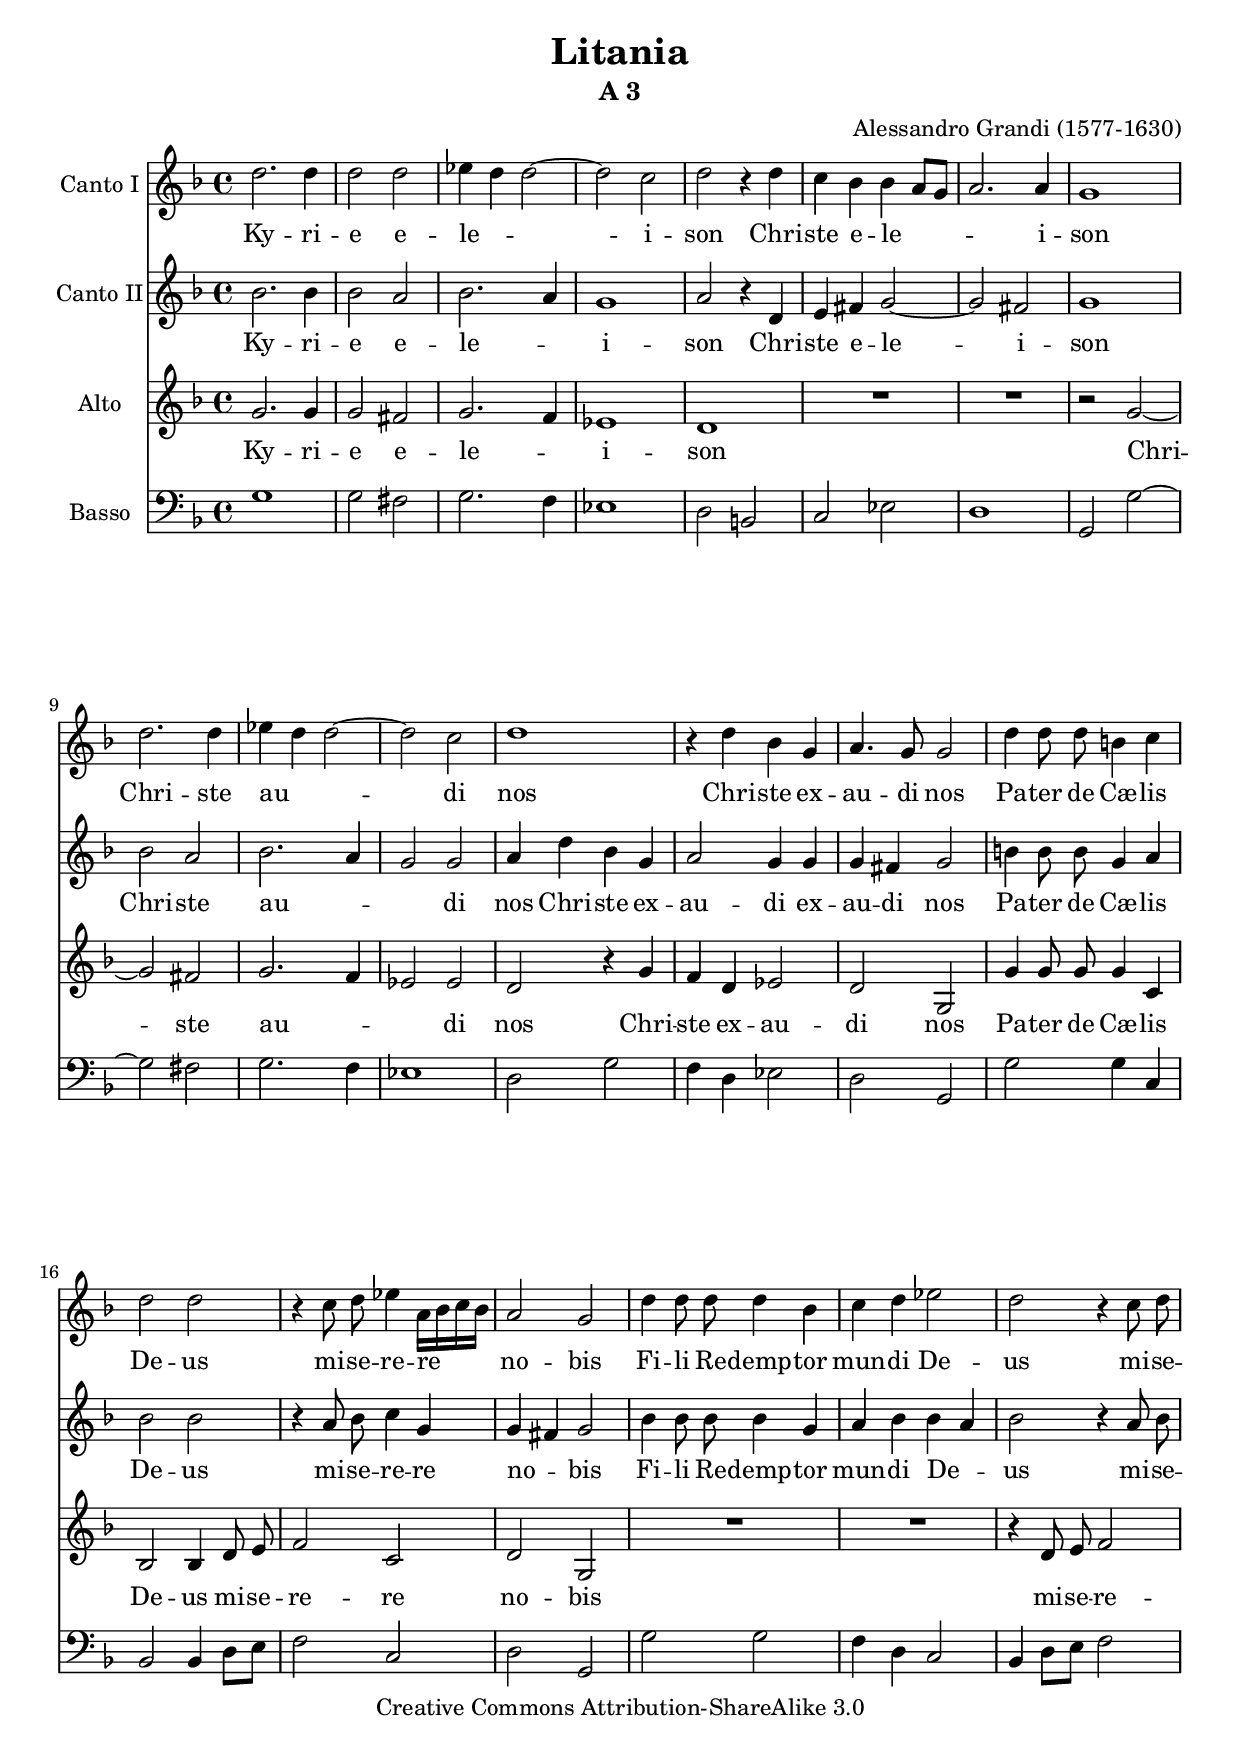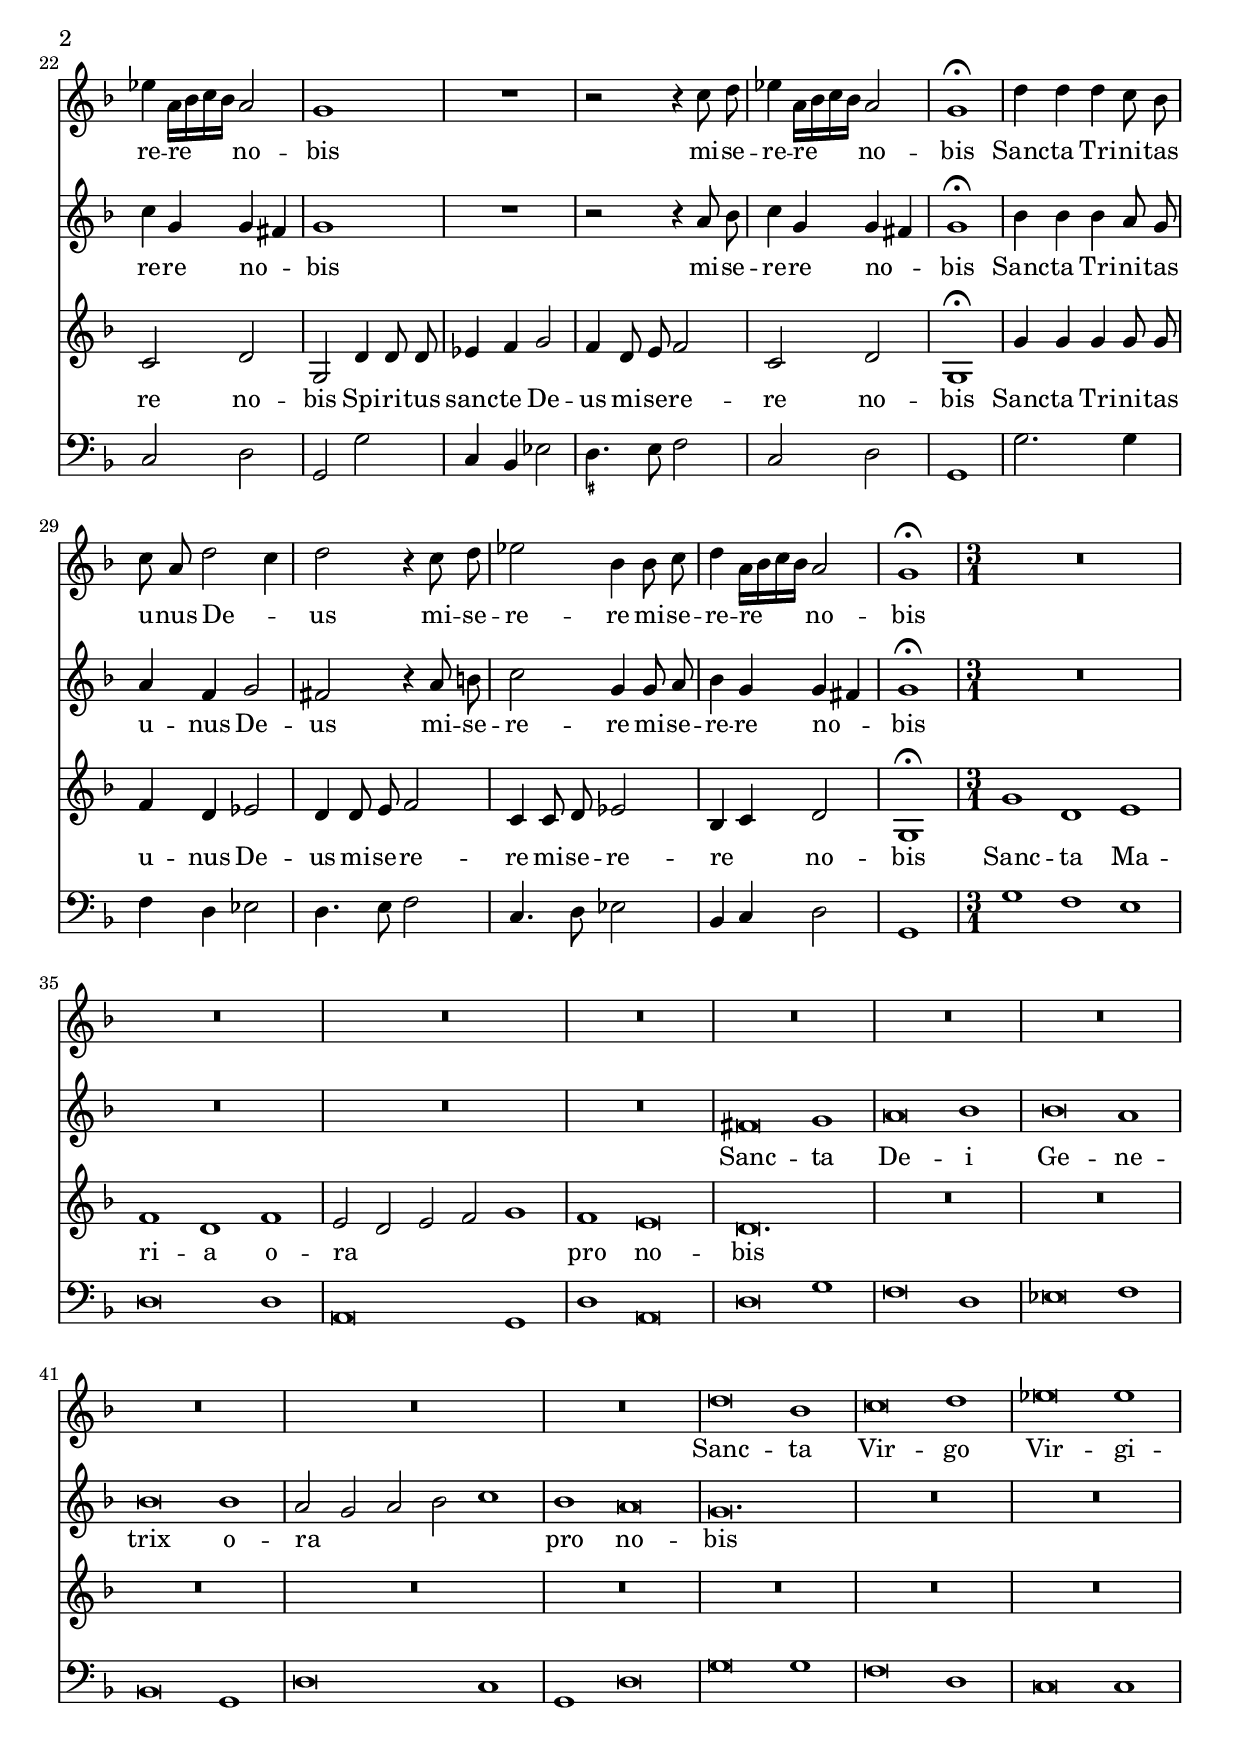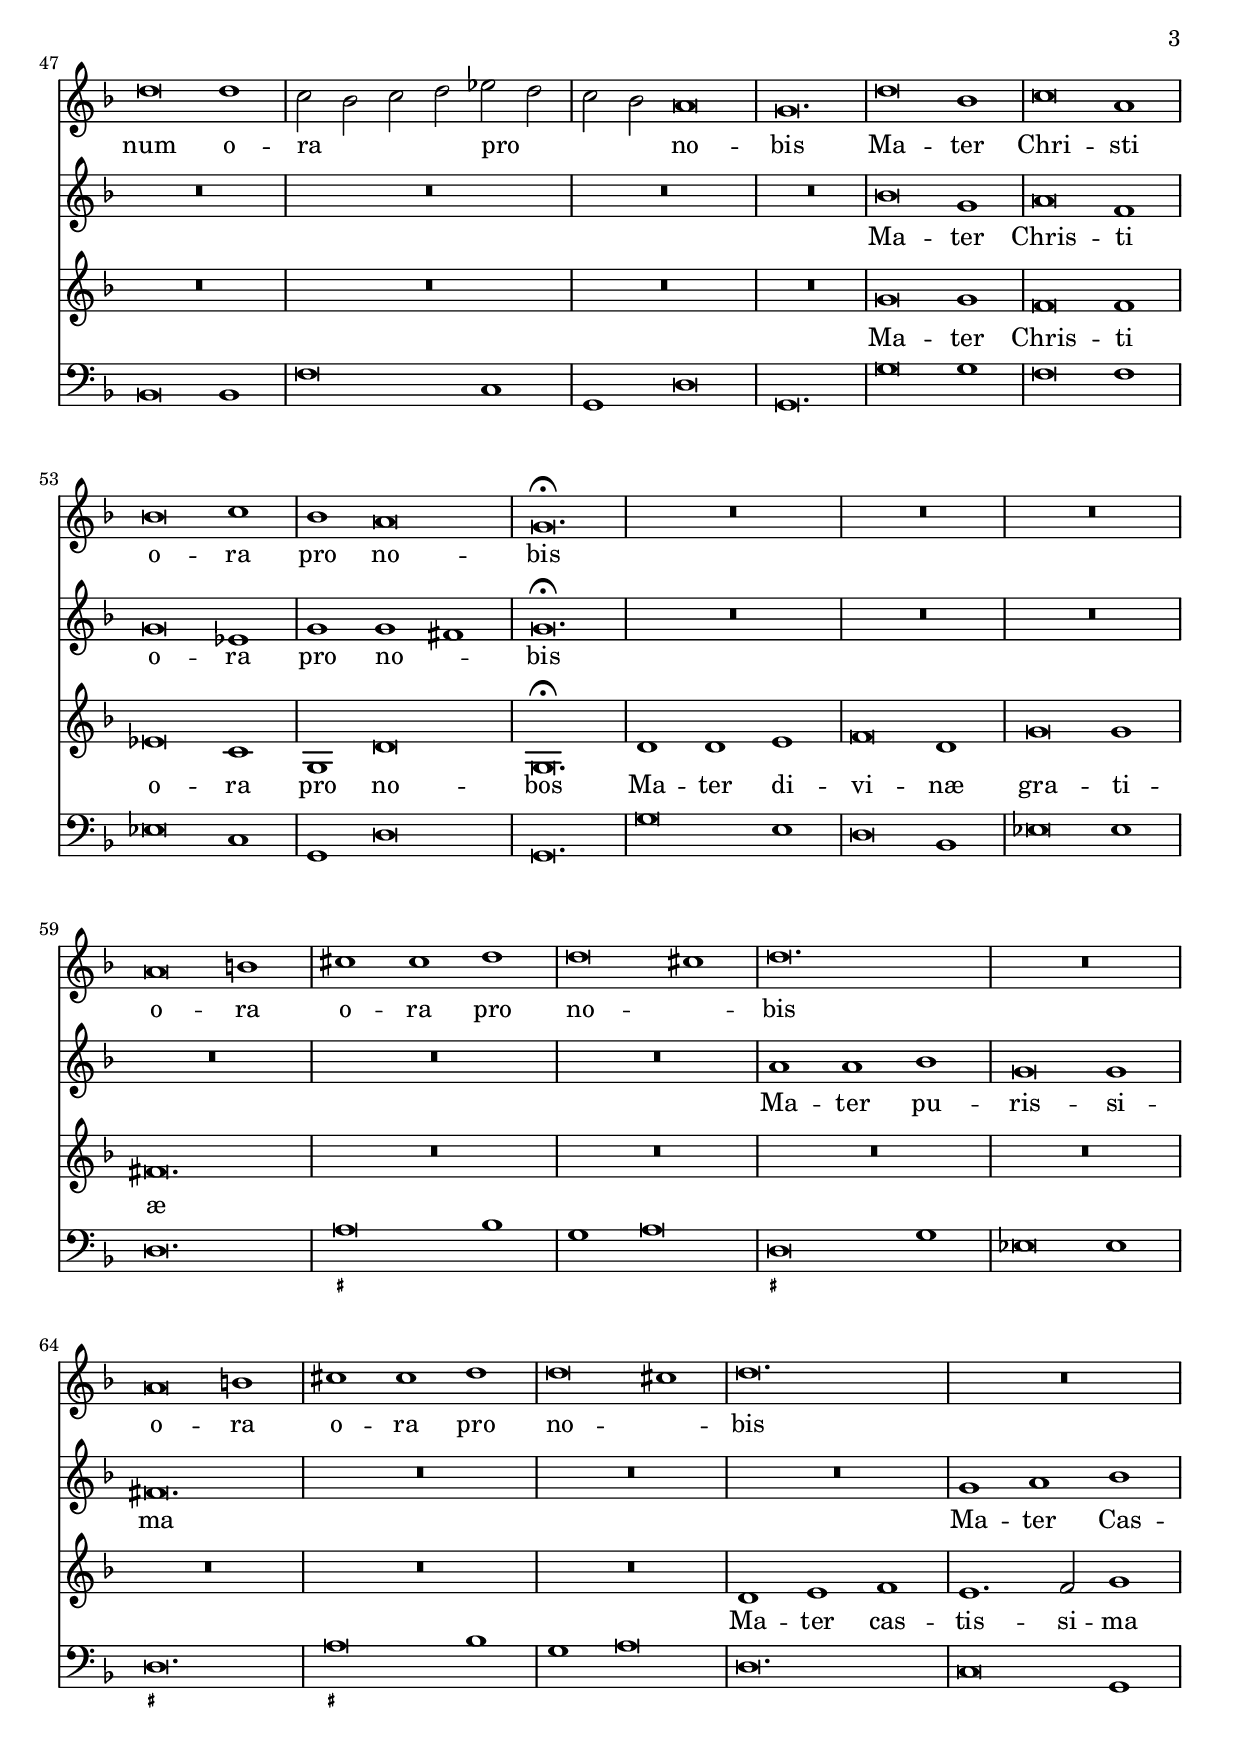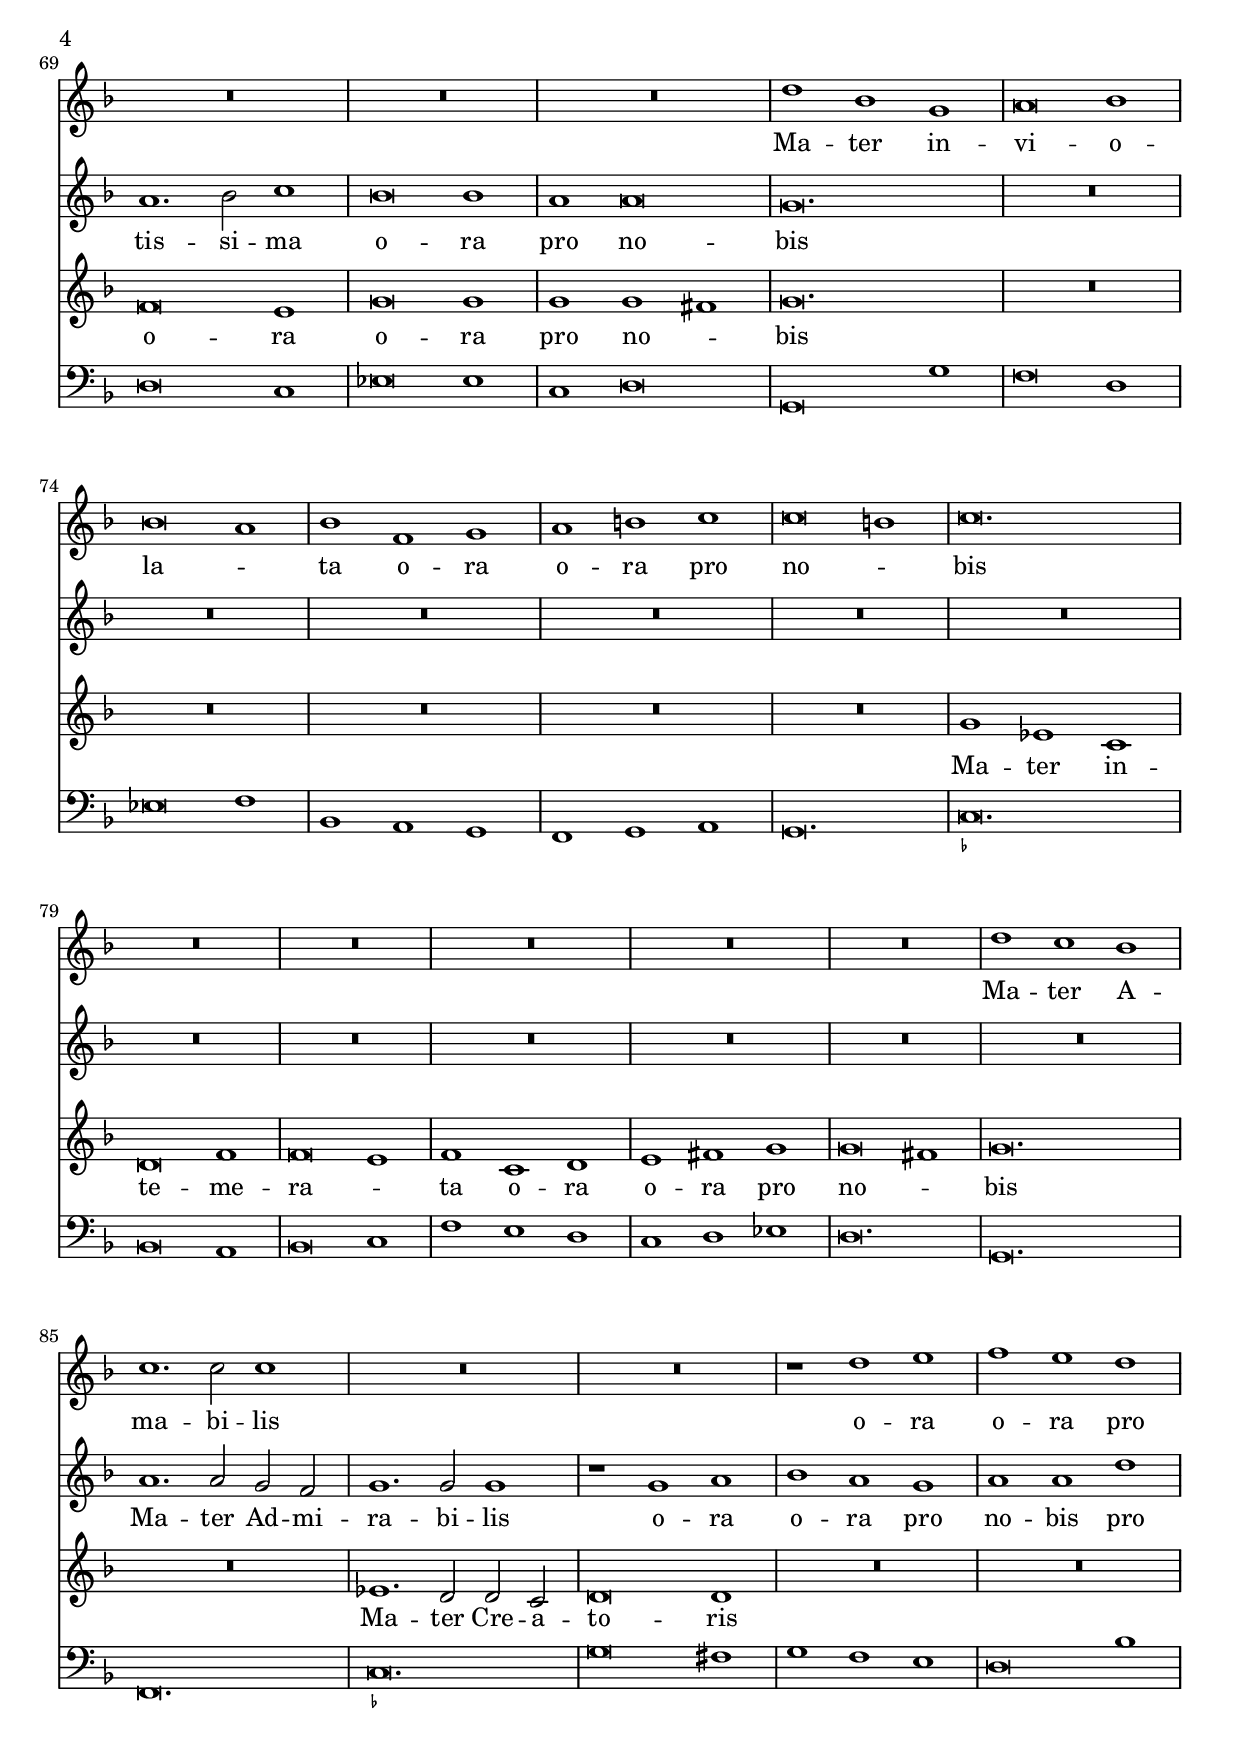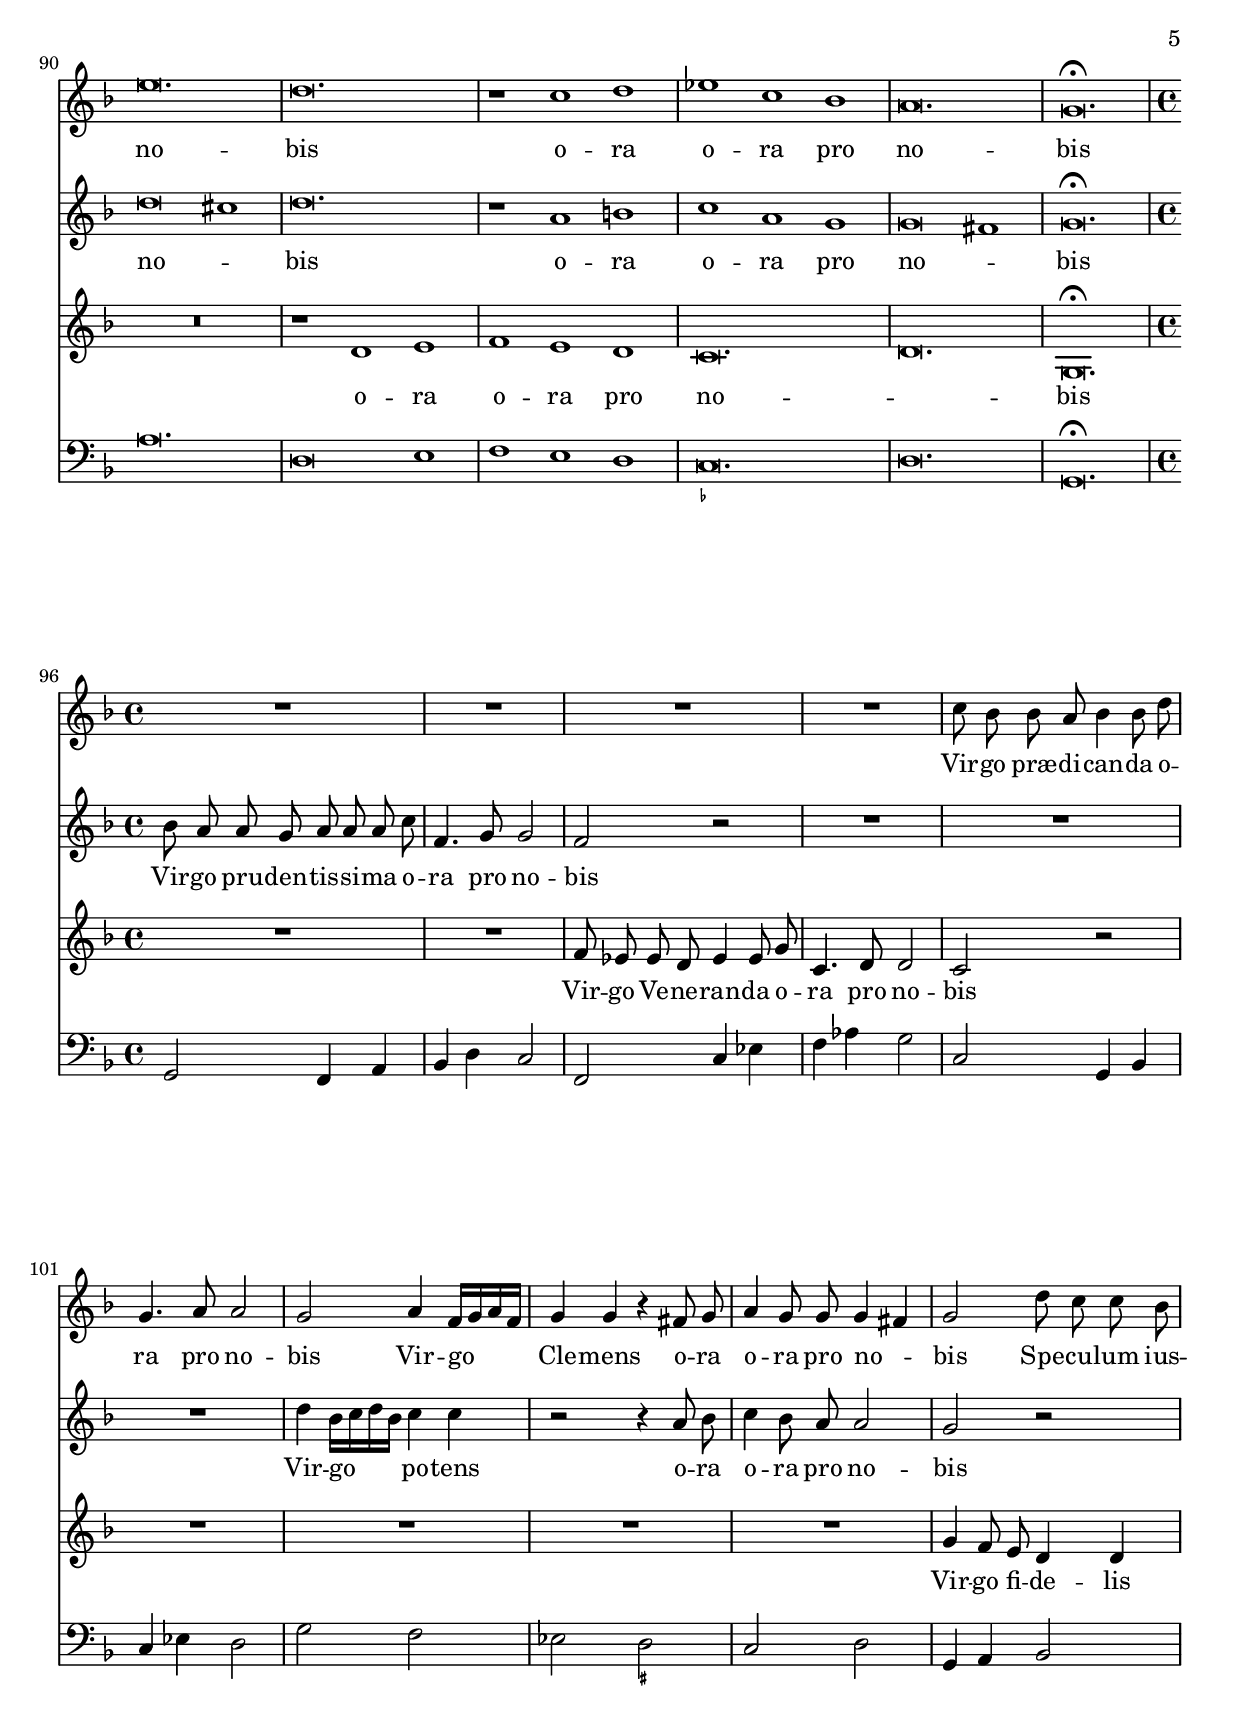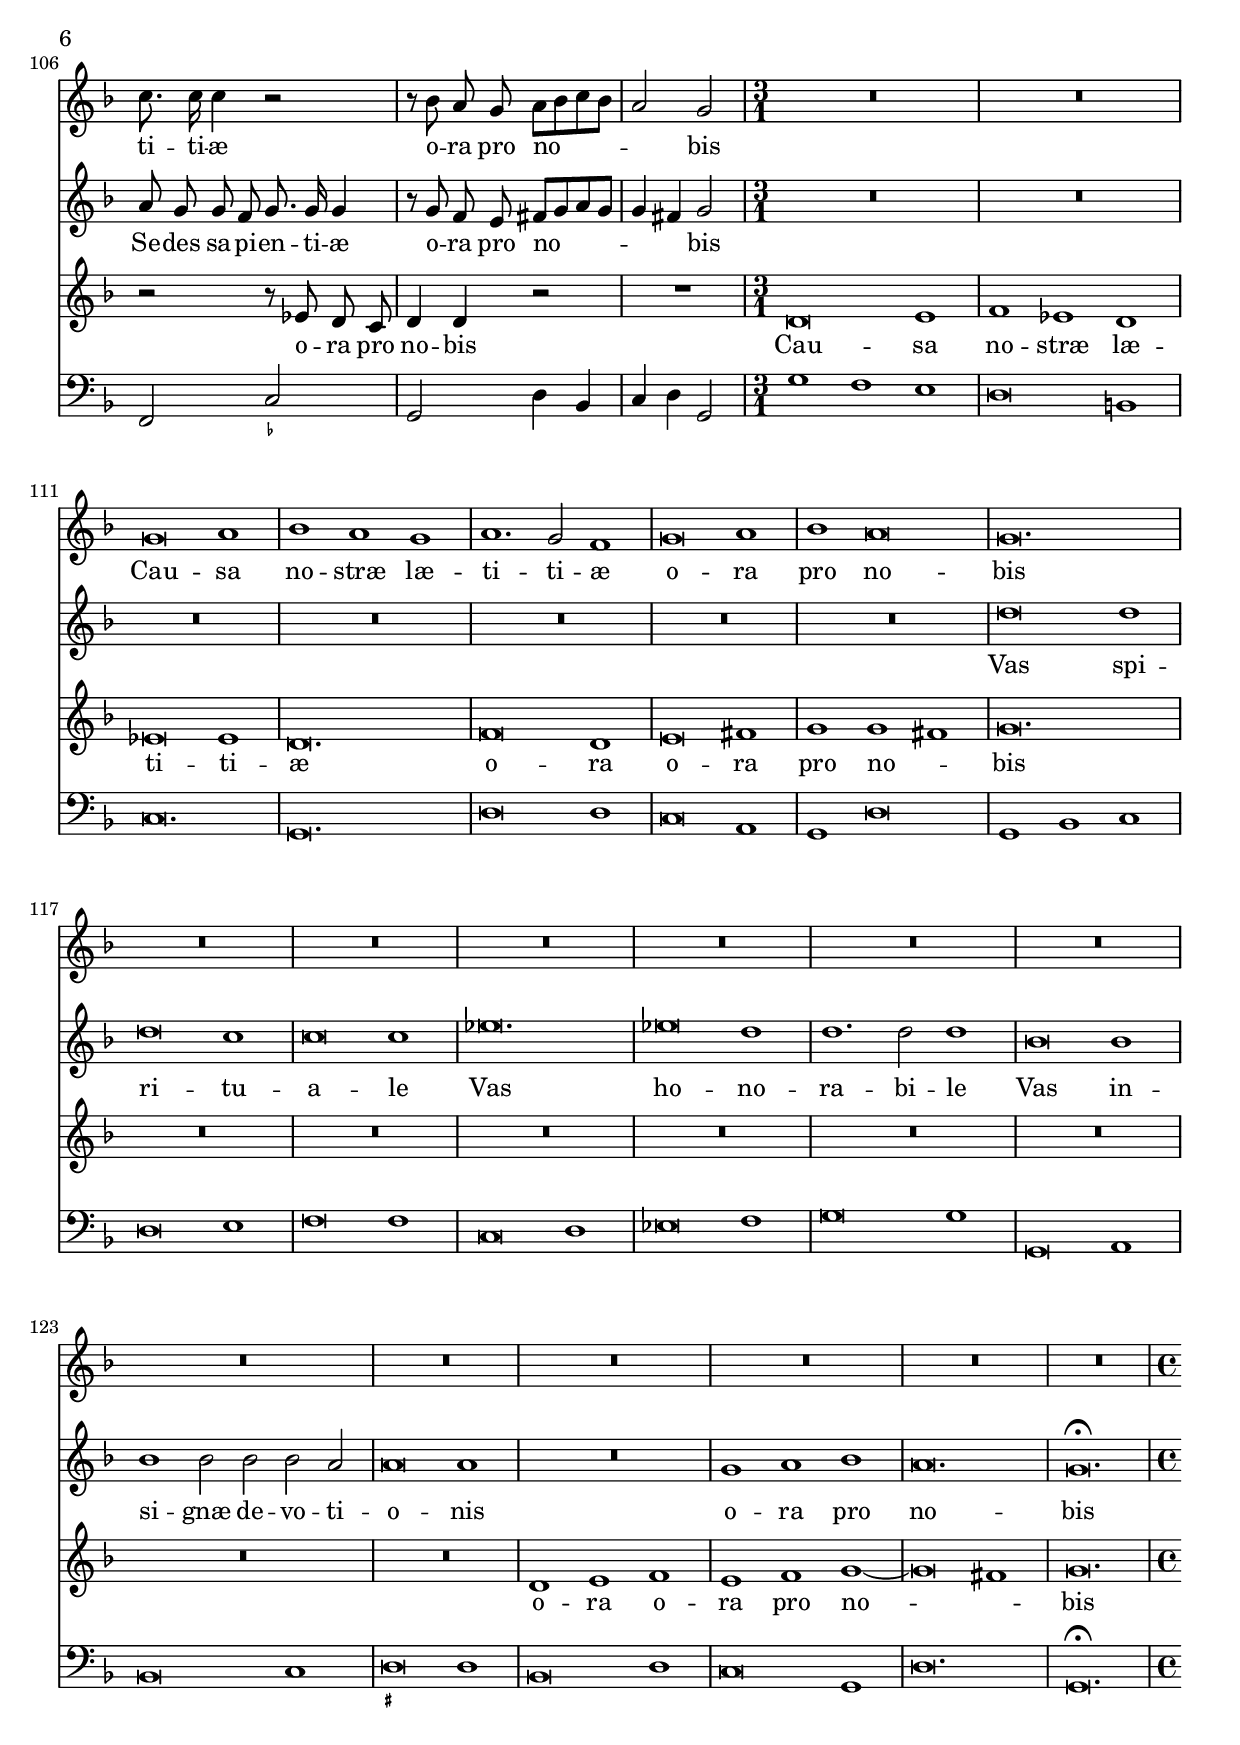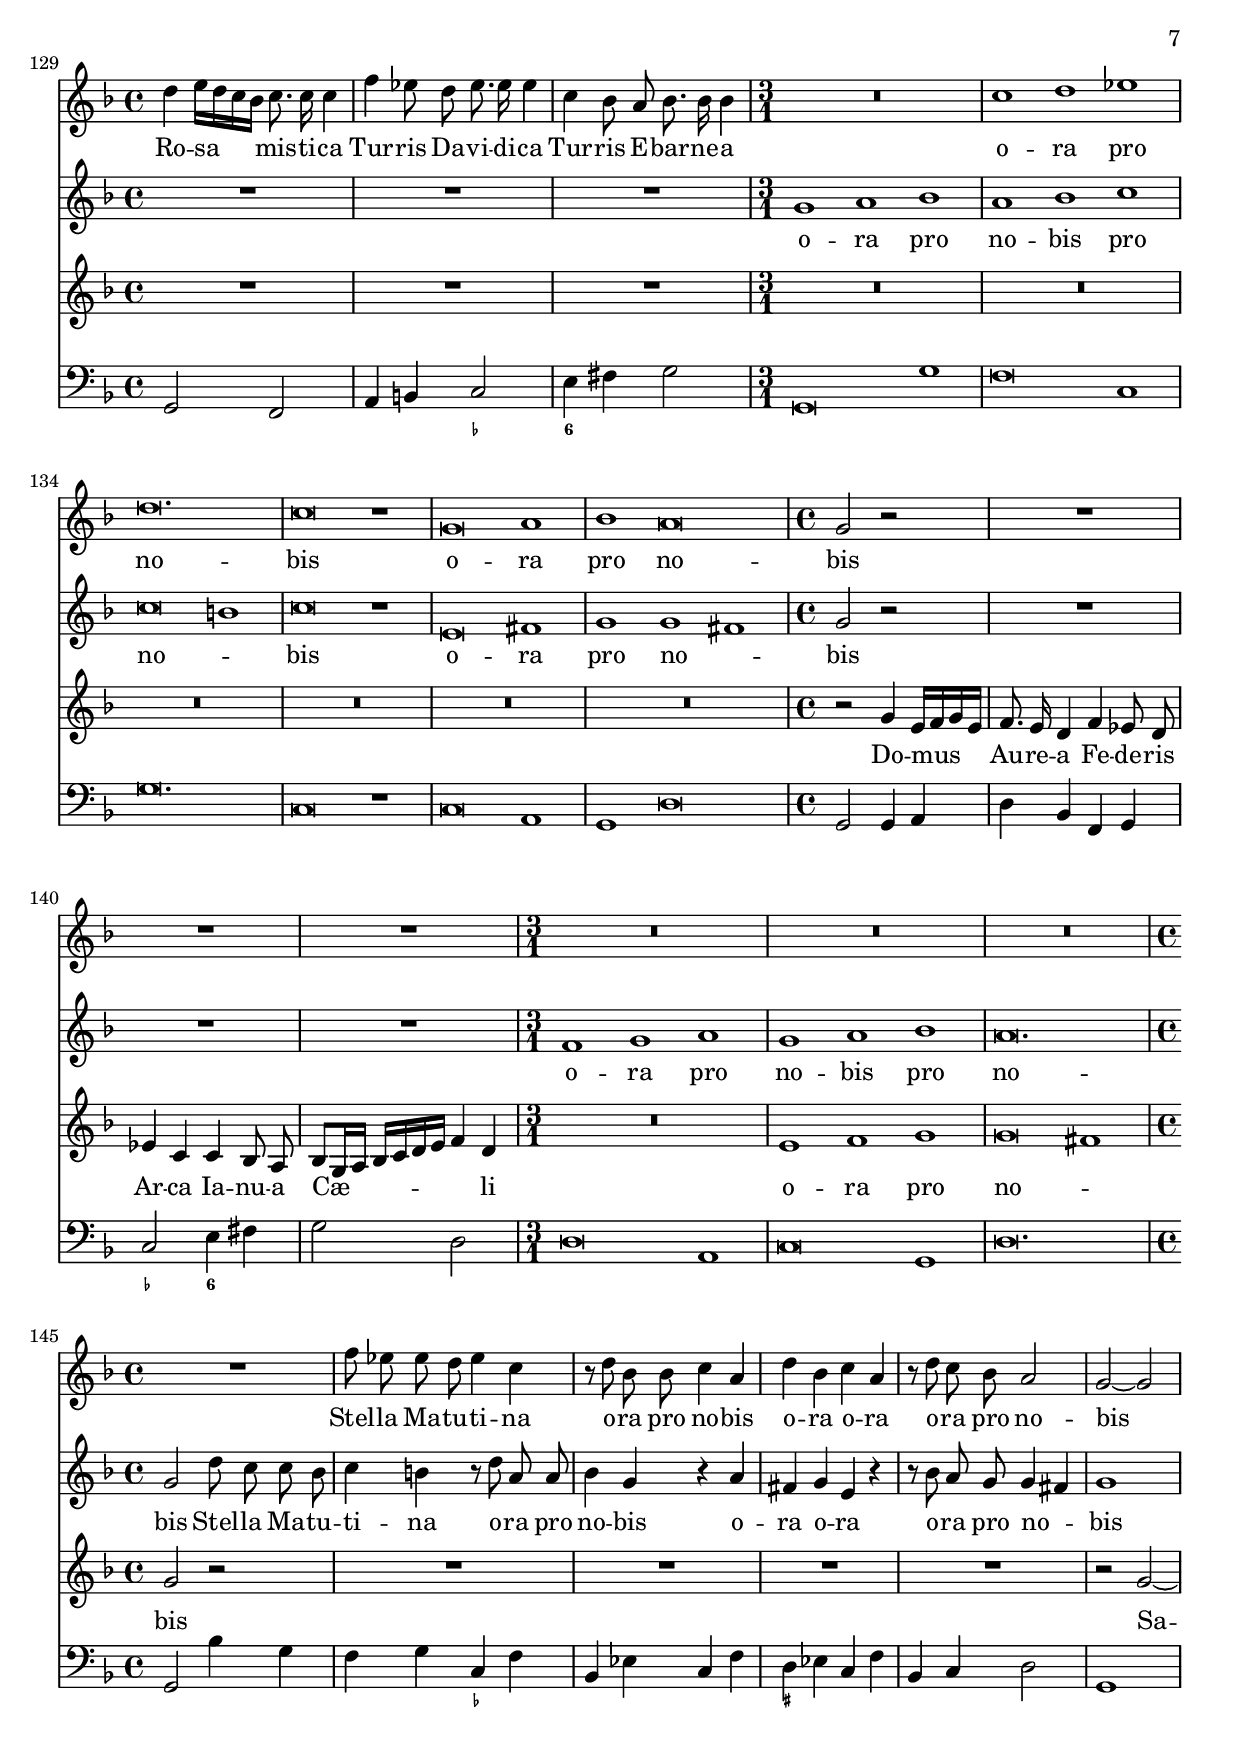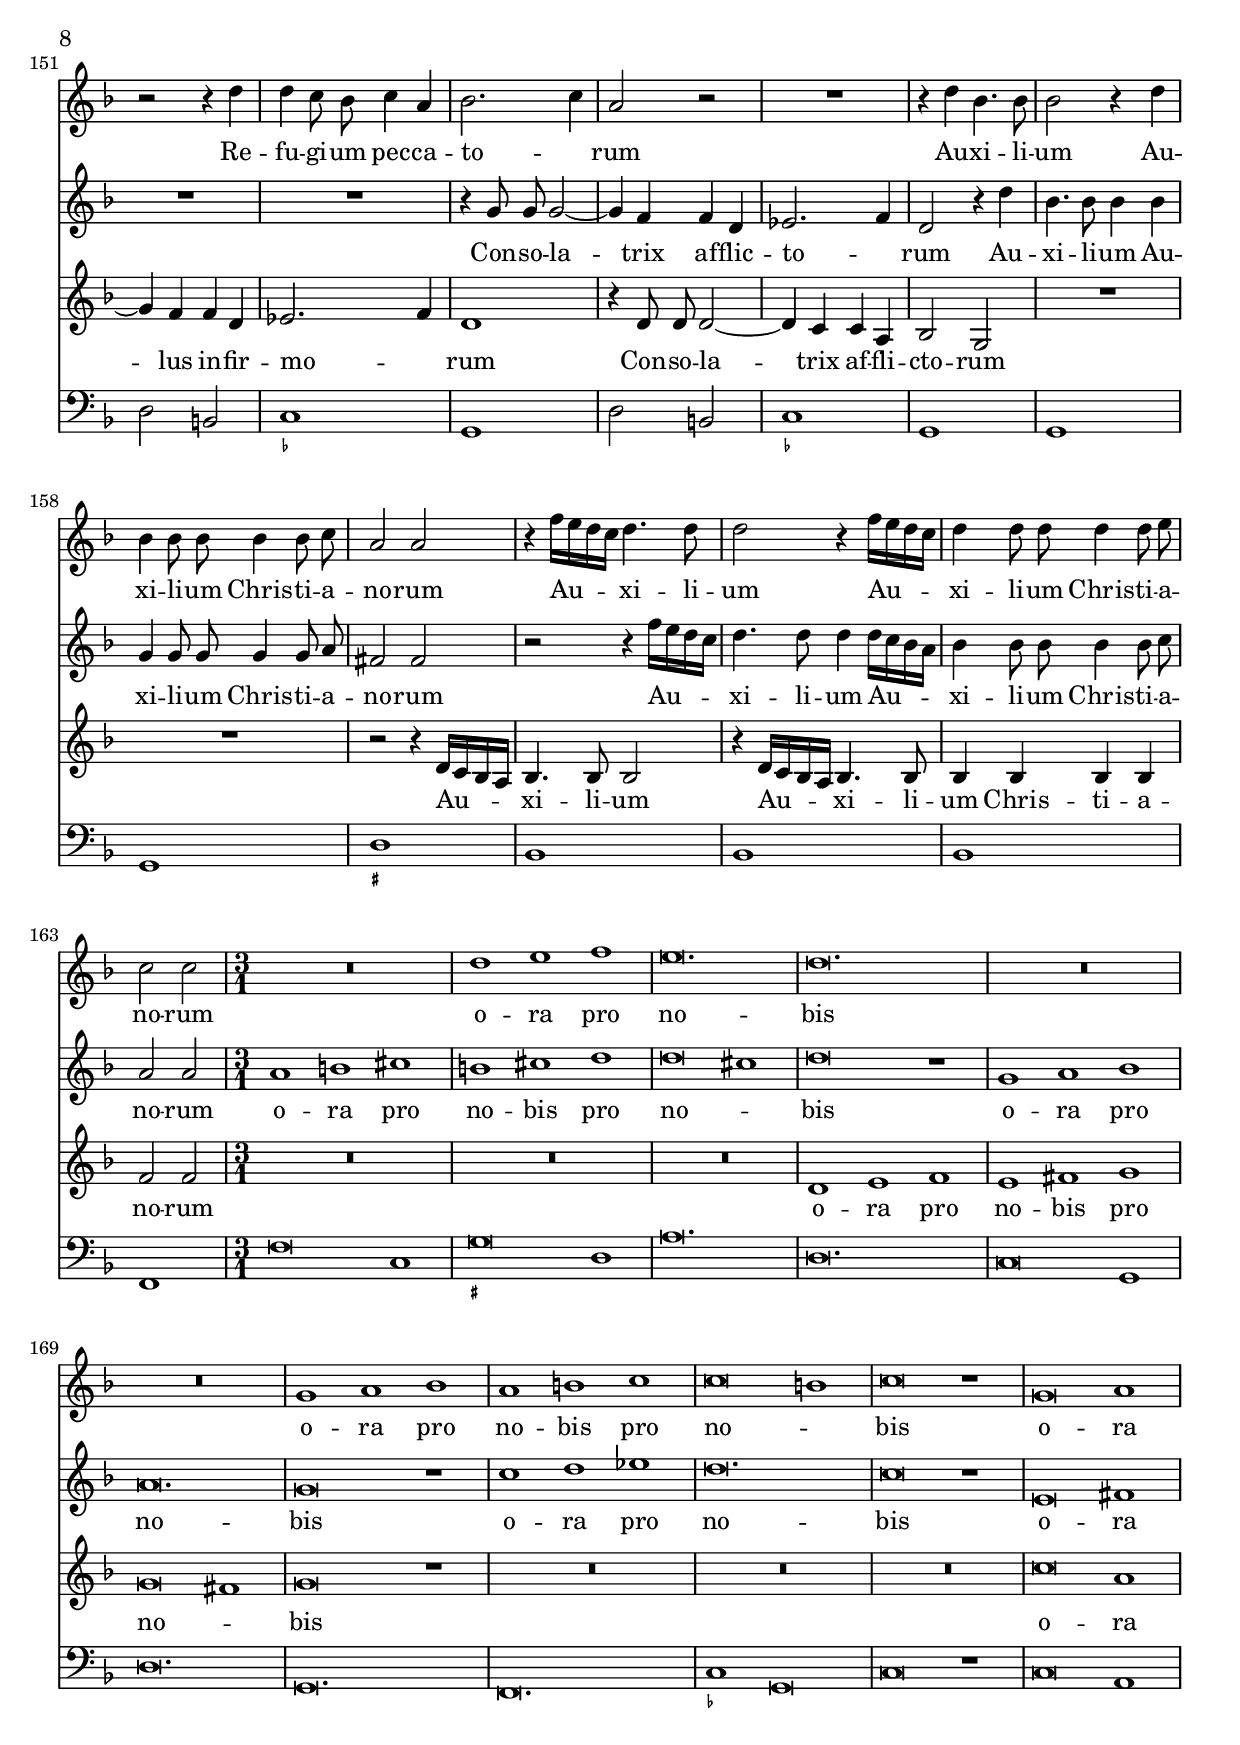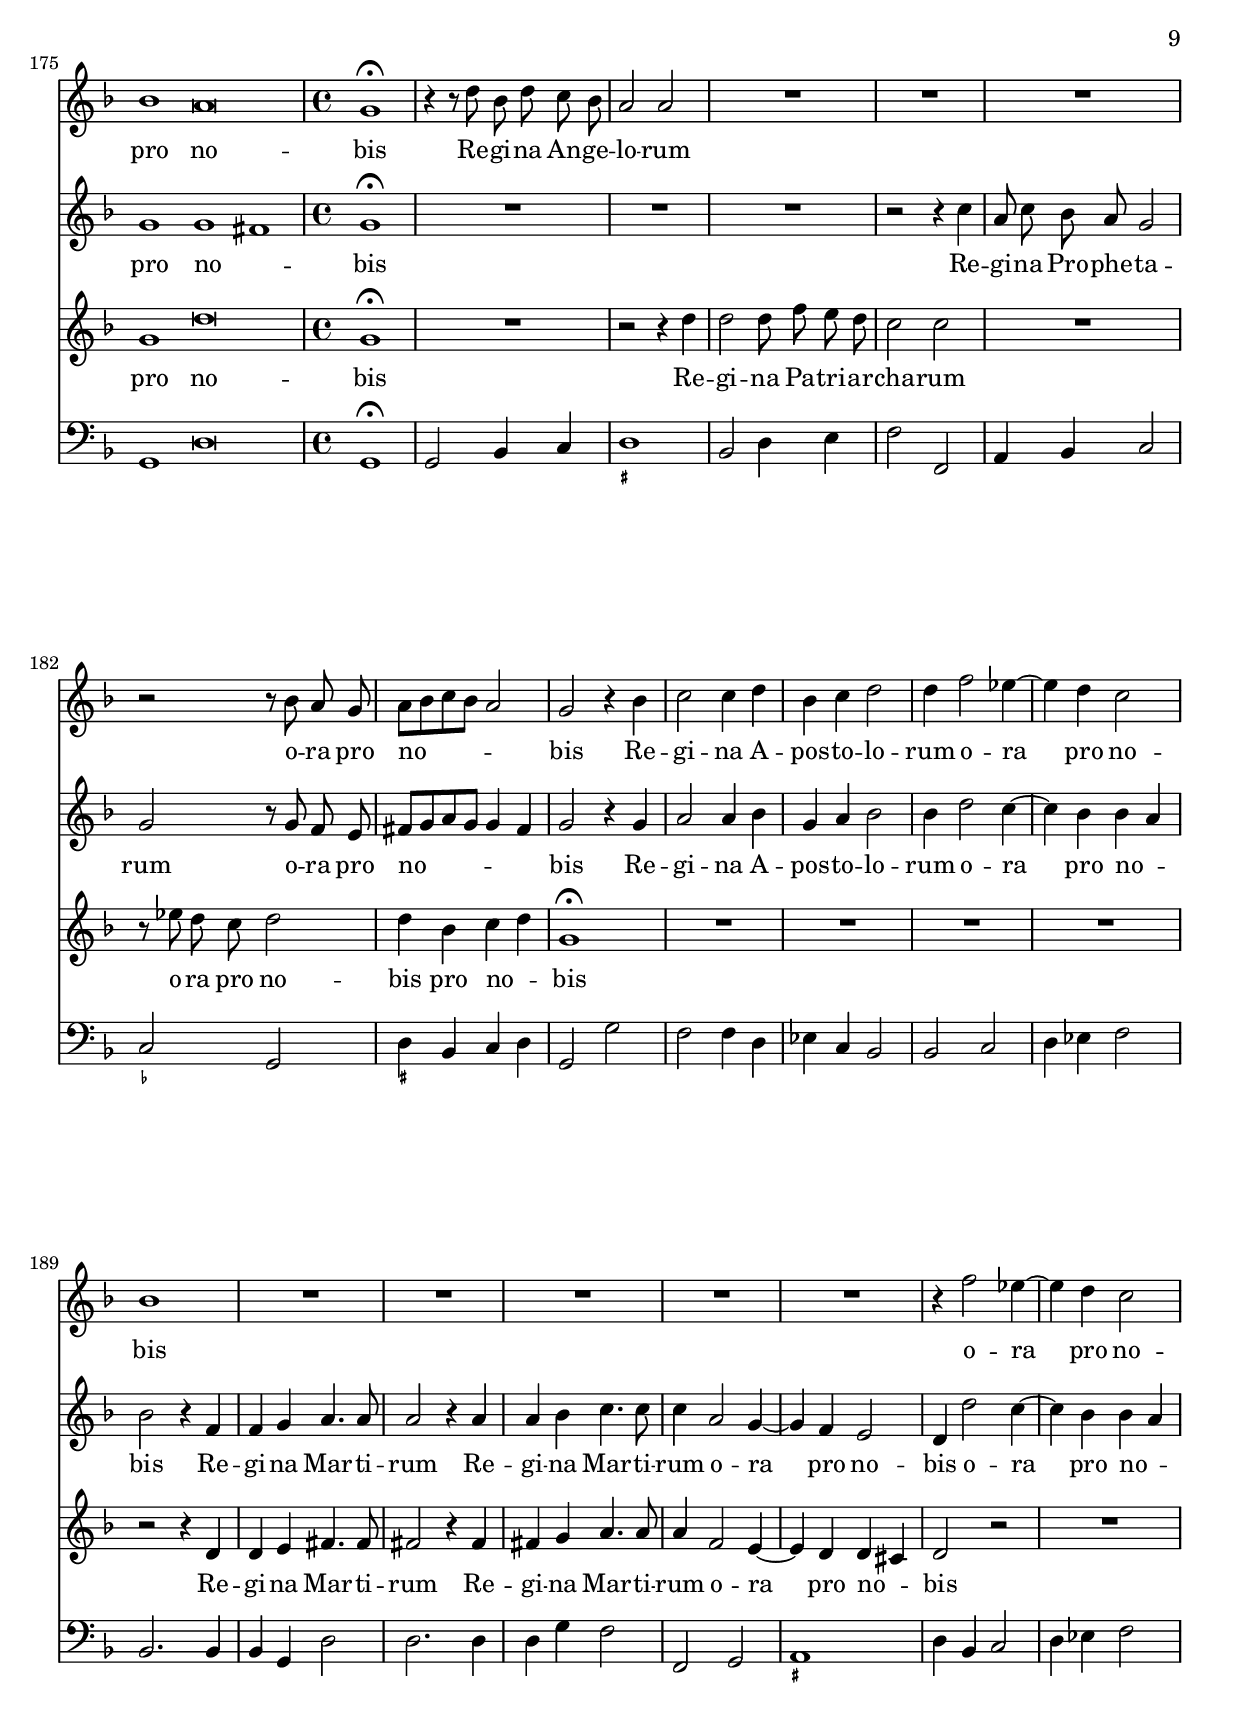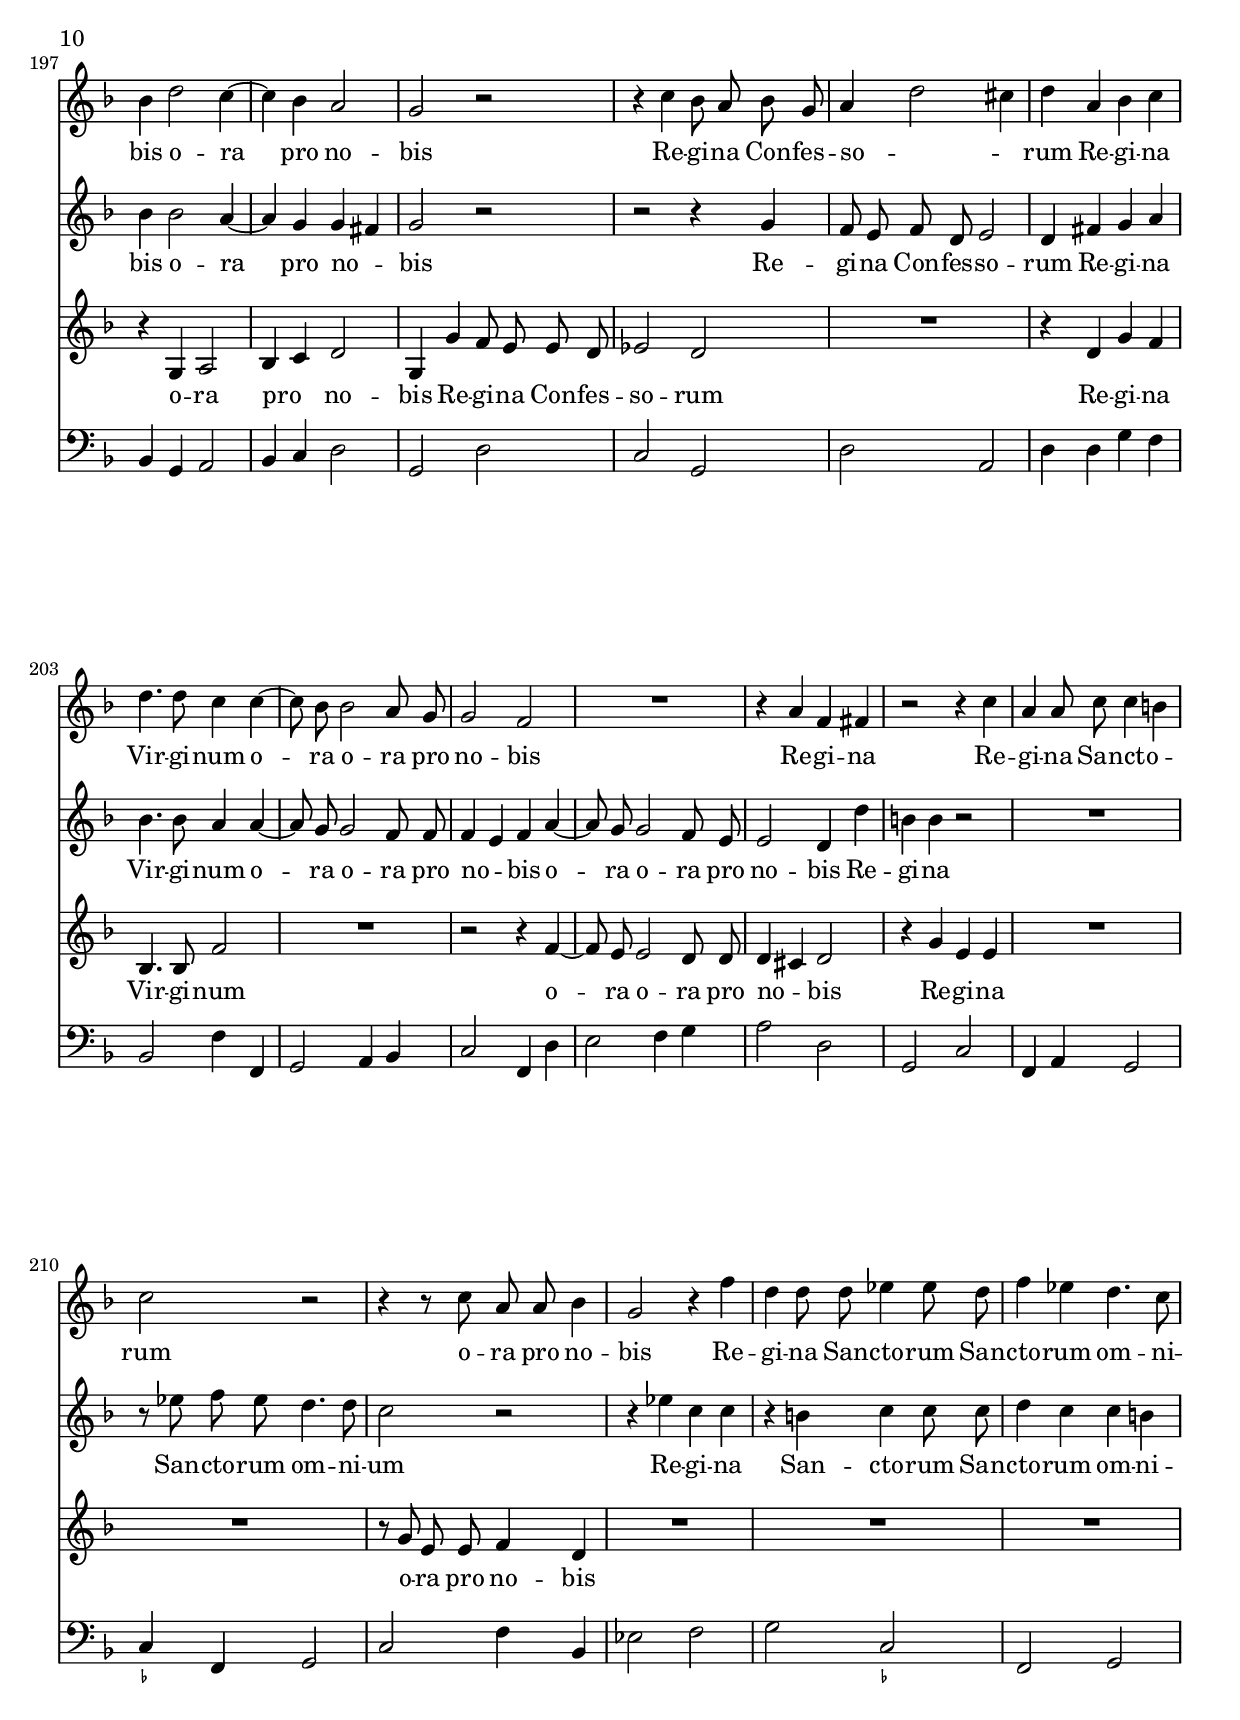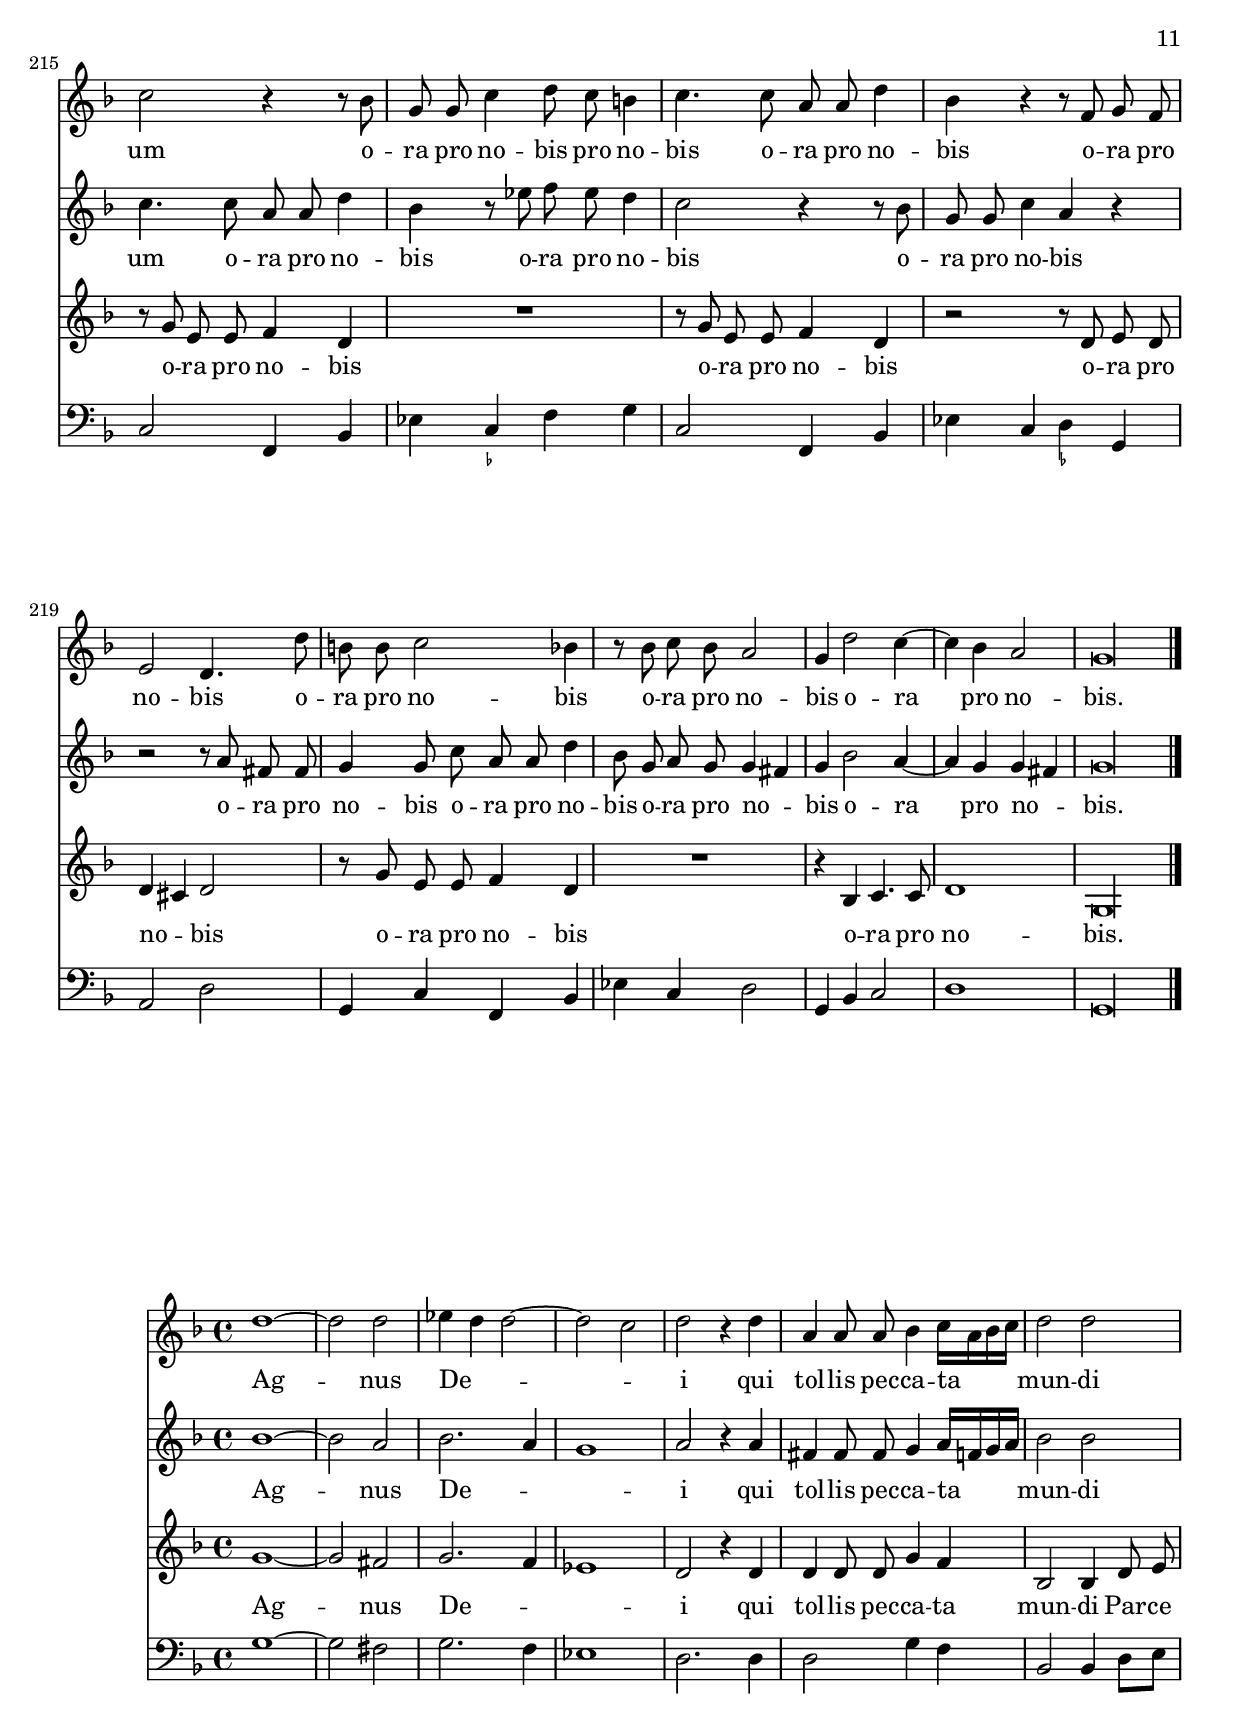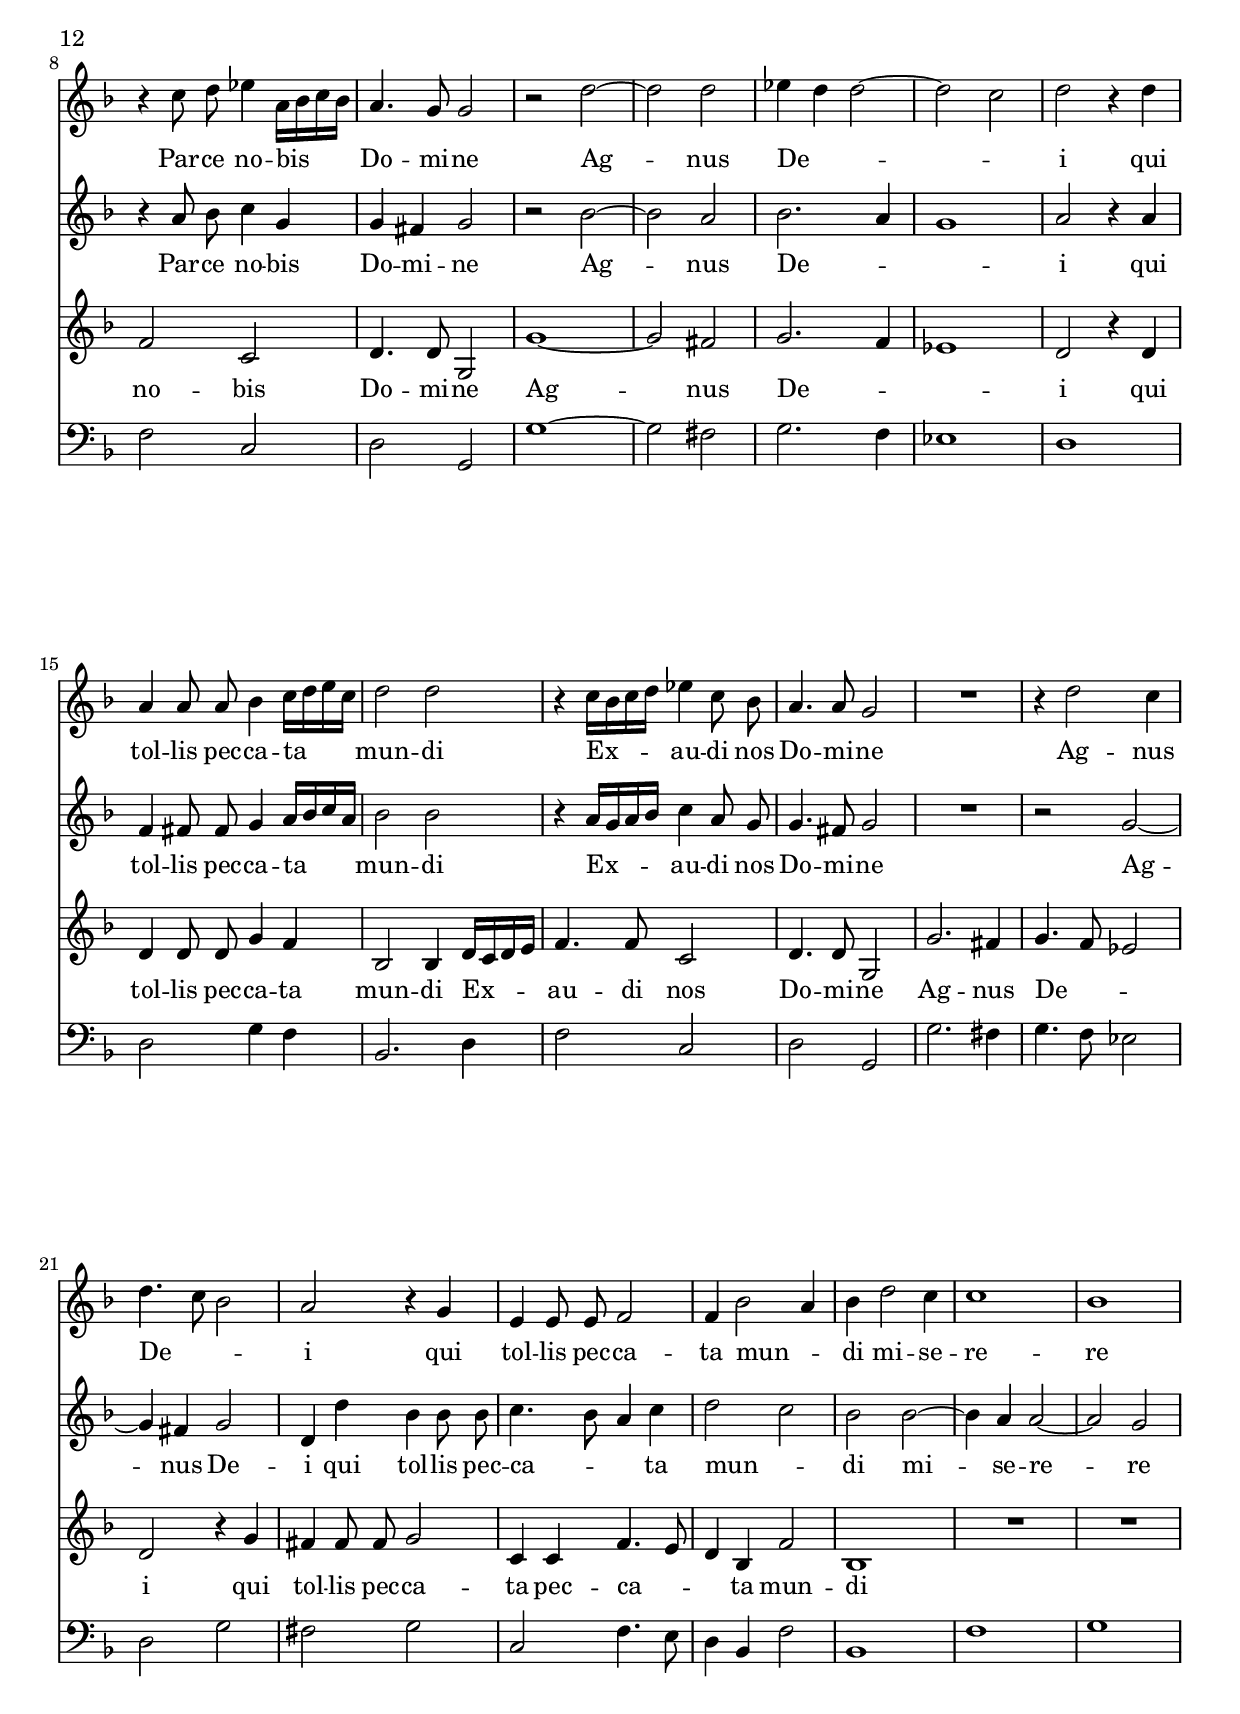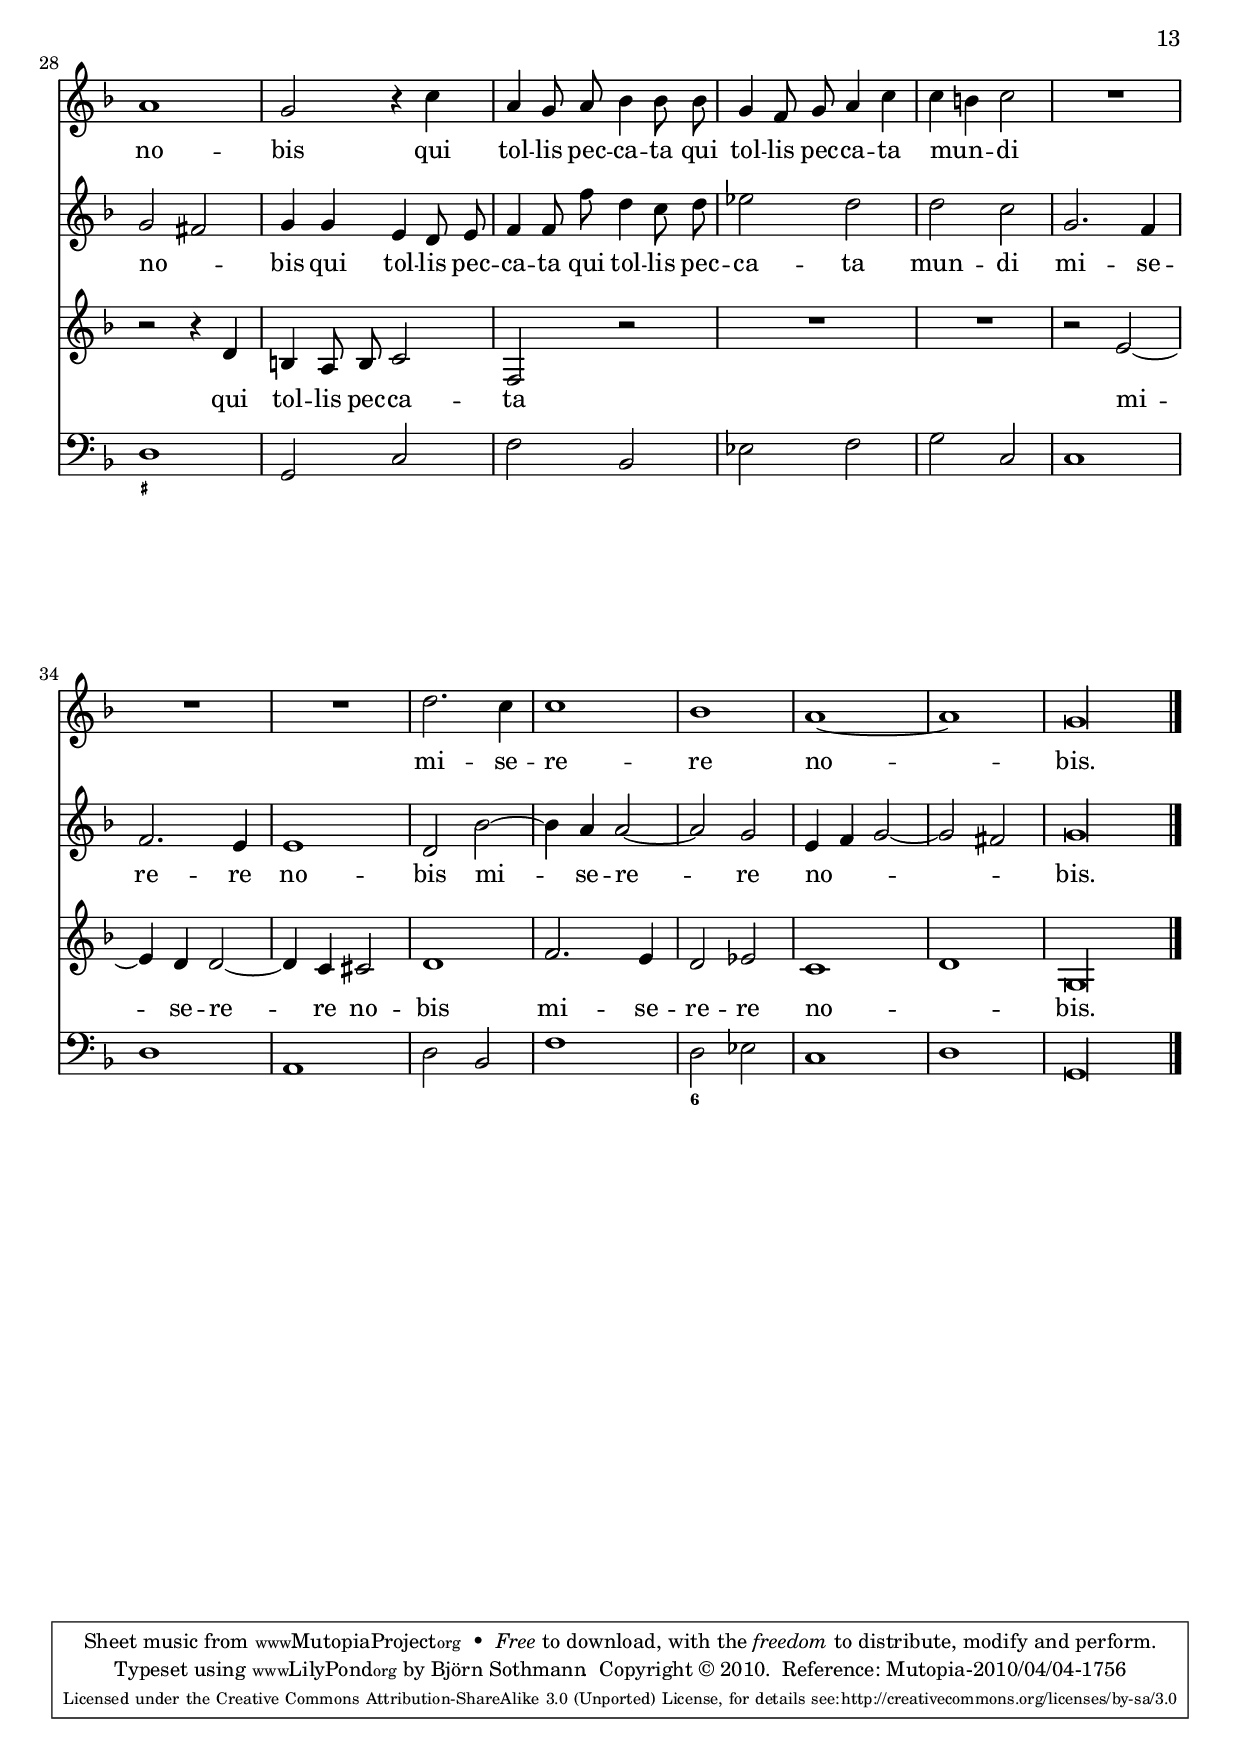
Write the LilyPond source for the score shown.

\version "2.12.2"

\header {
	title = "Litania"
	subtitle = "A 3"
	composer = "Alessandro Grandi (1577-1630)"
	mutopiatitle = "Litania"
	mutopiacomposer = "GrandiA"
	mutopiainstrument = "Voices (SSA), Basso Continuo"
	date = "1626"
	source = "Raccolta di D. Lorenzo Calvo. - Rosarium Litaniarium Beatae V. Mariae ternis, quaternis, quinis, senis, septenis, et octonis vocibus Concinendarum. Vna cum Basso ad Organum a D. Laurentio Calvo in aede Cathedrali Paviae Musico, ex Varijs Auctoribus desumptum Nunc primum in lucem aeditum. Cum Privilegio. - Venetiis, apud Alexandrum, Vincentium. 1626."
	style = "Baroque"
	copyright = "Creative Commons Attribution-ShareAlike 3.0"
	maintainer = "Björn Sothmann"
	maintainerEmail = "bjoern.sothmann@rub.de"
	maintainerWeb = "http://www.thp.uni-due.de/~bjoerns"
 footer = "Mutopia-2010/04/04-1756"
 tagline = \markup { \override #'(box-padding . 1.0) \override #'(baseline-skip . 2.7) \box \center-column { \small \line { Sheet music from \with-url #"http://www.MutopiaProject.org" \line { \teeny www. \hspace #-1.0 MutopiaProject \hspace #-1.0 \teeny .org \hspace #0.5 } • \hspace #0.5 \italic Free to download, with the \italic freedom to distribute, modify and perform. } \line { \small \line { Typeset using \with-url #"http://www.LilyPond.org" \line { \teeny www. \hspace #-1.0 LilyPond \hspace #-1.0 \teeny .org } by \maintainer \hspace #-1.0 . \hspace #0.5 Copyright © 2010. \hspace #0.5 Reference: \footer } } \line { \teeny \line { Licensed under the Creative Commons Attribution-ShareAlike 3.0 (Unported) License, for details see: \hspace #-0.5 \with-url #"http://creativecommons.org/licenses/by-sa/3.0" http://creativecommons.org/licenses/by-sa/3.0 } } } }
}

\include "deutsch.ly"

verseSIA= \lyricmode {
Ky -- ri -- e e -- le -- i -- son Chri -- ste e -- le -- i -- son Chri -- ste au -- di nos Chri -- ste ex -- au -- di nos Pa -- ter de Cæ -- lis De -- us mi -- se -- re -- re no -- bis Fi -- li Re -- demp -- tor mun -- di De -- us mi -- se -- re -- re no -- bis mi -- se -- re -- re no -- bis Sanc -- ta Tri -- ni -- tas u -- nus De -- us mi -- se -- re -- re mi -- se -- re -- re no -- bis
Sanc -- ta Vir -- go Vir -- gi -- num o -- ra pro no -- bis Ma -- ter Chri -- sti o -- ra pro no -- bis o -- ra o -- ra pro no -- bis o -- ra o -- ra pro no -- bis Ma -- ter in -- vi -- o -- la -- ta o -- ra o -- ra pro no -- bis Ma -- ter A -- ma -- bi -- lis o -- ra o -- ra pro no -- bis o -- ra o -- ra pro no -- bis
Vir -- go præ -- di -- can -- da o -- ra pro no -- bis Vir -- go Cle -- mens o -- ra o -- ra pro no -- bis Spe -- cu -- lum ius -- ti -- ti -- æ o -- ra pro no -- bis
Cau -- sa no -- stræ læ -- ti -- ti -- æ o -- ra pro no -- bis
Ro -- sa mis -- ti -- ca Tur -- ris Da -- vi -- di -- ca Tur -- ris E -- bar -- ne -- a
o -- ra pro no -- bis o -- ra pro no -- bis
Stel -- la Ma -- tu -- ti -- na o -- ra pro no -- bis o -- ra o -- ra o -- ra pro no -- bis Re -- fu -- gi -- um pec -- ca -- to -- rum Au -- xi -- li -- um Au -- xi -- li -- um Chris -- ti -- a -- no -- rum Au -- xi -- li -- um Au -- xi -- li -- um Chris -- ti -- a -- no -- rum
o -- ra pro no -- bis o -- ra pro no -- bis pro no -- bis o -- ra pro no -- bis
Re -- gi -- na An -- ge -- lo -- rum o -- ra pro no -- bis Re -- gi -- na A -- pos -- to -- lo -- rum o -- ra pro no -- bis o -- ra pro no -- bis o -- ra pro no -- bis Re -- gi -- na Con -- fes -- so -- rum Re -- gi -- na Vir -- gi -- num o -- ra o -- ra pro no -- bis Re -- gi -- na Re -- gi -- na San -- cto -- rum o -- ra pro no -- bis Re -- gi -- na San -- cto -- rum San -- cto -- rum om -- ni -- um o -- ra pro no -- bis pro no -- bis o -- ra pro no -- bis o -- ra pro no -- bis o -- ra pro no -- bis o -- ra pro no -- bis o -- ra pro no -- bis.
}
verseSIIA= \lyricmode {
Ky -- ri -- e e -- le -- i -- son Chri -- ste e -- le -- i -- son Chri -- ste au -- di nos Chri -- ste ex -- au -- di ex -- au -- di nos Pa -- ter de Cæ -- lis De -- us mi -- se -- re -- re no -- bis Fi -- li Re -- demp -- tor mun -- di De -- us mi -- se -- re -- re no -- bis mi -- se -- re -- re no -- bis Sanc -- ta Tri -- ni -- tas u -- nus De -- us mi -- se -- re -- re mi -- se -- re -- re no -- bis
Sanc -- ta De -- i Ge -- ne -- trix o -- ra pro no -- bis Ma -- ter Chris -- ti o -- ra pro no -- bis Ma -- ter pu -- ris -- si -- ma Ma -- ter Cas -- tis -- si -- ma o -- ra pro no -- bis Ma -- ter Ad -- mi -- ra -- bi -- lis o -- ra o -- ra pro no -- bis pro no -- bis o -- ra o -- ra pro no -- bis
Vir -- go pru -- den -- tis -- si -- ma o -- ra pro no -- bis Vir -- go po -- tens o -- ra  o -- ra pro no -- bis Se -- des sa -- pi -- en -- ti -- æ o -- ra pro no -- bis
Vas spi -- ri -- tu -- a -- le Vas ho -- no -- ra -- bi -- le Vas in -- si -- gnæ de -- vo -- ti -- o -- nis o -- ra pro no -- bis
o -- ra pro no -- bis pro no -- bis o -- ra pro no -- bis
o -- ra pro no -- bis pro no -- bis
Stel -- la Ma -- tu -- ti -- na o -- ra pro no -- bis o -- ra o -- ra o -- ra pro no -- bis Con -- so -- la -- trix af -- flic -- to -- rum Au -- xi -- li -- um Au -- xi -- li -- um Chris -- ti -- a -- no -- rum Au -- xi -- li -- um Au -- xi -- li -- um Chris -- ti -- a -- no -- rum
o -- ra pro no -- bis pro no -- bis o -- ra pro no -- bis o -- ra pro no -- bis o -- ra pro no -- bis
Re -- gi -- na Pro -- phe -- ta -- rum o -- ra pro no -- bis Re -- gi -- na A -- pos -- to -- lo -- rum o -- ra pro no -- bis Re -- gi -- na Mar -- ti -- rum Re -- gi -- na Mar -- ti -- rum o -- ra pro no -- bis o -- ra pro no -- bis o -- ra pro no -- bis Re -- gi -- na Con -- fes -- so -- rum Re -- gi -- na Vir -- gi -- num o -- ra  o -- ra pro no -- bis o -- ra o -- ra pro no -- bis Re -- gi -- na San -- cto -- rum om -- ni -- um Re -- gi -- na San -- cto -- rum San -- cto -- rum om -- ni -- um o -- ra pro no -- bis o -- ra pro no -- bis o -- ra pro no -- bis o -- ra pro no -- bis o -- ra pro no -- bis o -- ra pro no -- bis o -- ra pro no -- bis.
}
verseAA= \lyricmode {
Ky -- ri -- e e -- le -- i -- son Chri -- ste au -- di nos Chri -- ste ex -- au -- di nos Pa -- ter de Cæ -- lis De -- us mi -- se -- re -- re no -- bis mi -- se -- re -- re no -- bis Spi -- ri -- tus sanc -- te De -- us mi -- se -- re -- re no -- bis Sanc -- ta Tri -- ni -- tas u -- nus De -- us mi -- se -- re -- re mi -- se -- re -- re no -- bis
Sanc -- ta Ma -- ri -- a o -- ra pro no -- bis Ma -- ter Chris -- ti o -- ra pro no -- bos Ma -- ter di -- vi -- næ gra -- ti -- æ Ma -- ter cas -- tis -- si -- ma o -- ra o -- ra pro no -- bis Ma -- ter in -- te -- me -- ra -- ta o -- ra o -- ra pro no -- bis Ma -- ter Cre -- a -- to -- ris o -- ra o -- ra pro no -- bis
Vir -- go Ve -- ne -- ran -- da o -- ra pro no -- bis Vir -- go fi -- de -- lis o -- ra pro no -- bis
Cau -- sa no -- stræ læ -- ti -- ti -- æ o -- ra o -- ra pro no -- bis o -- ra o -- ra pro no -- bis
Do -- mus Au -- re -- a Fe -- de -- ris Ar -- ca Ia -- nu -- a Cæ -- li
o -- ra pro no -- bis
Sa -- lus in -- fir -- mo -- rum Con -- so -- la -- trix af -- fli -- cto -- rum Au -- xi -- li -- um Au -- xi -- li -- um Chris -- ti -- a -- no -- rum
o -- ra pro no -- bis pro no -- bis o -- ra pro no -- bis
Re -- gi -- na Pa -- tri -- ar -- cha -- rum o -- ra pro no -- bis pro no -- bis Re -- gi -- na Mar -- ti -- rum Re -- gi -- na Mar -- ti -- rum o -- ra pro no -- bis o -- ra pro no -- bis Re -- gi -- na Con -- fes -- so -- rum Re -- gi -- na Vir -- gi -- num o -- ra o -- ra pro no -- bis Re -- gi -- na o -- ra pro no -- bis o -- ra pro no -- bis o -- ra pro no -- bis o -- ra pro no -- bis o -- ra pro no -- bis o -- ra pro no -- bis.
}


staffSopranoIA = \new Staff  {
	\time 4/4
	\override Score.MetronomeMark #'stencil = ##f
	\tempo 4 = 100 
	\set Staff.instrumentName="Canto I"
	\set Staff.midiInstrument="oboe"
	\key f \major
	\clef treble
	\relative c'' { 	
		\context Voice = "melodySopIA" {
			\dynamicUp
			\autoBeamOff
			d2. d4 |
			d2 d |
			es4\melisma d d2~ |
			d\melismaEnd c2 |
			d r4 d |
			c b b\melisma a8[ g] |
			a2.\melismaEnd a4 |
			g1 |
			d'2. d4 |
			es\melisma d d2~ |
			d\melismaEnd c |
			d1 |
			r4 d b g |
			a4. g8 g2 |
			d'4 d8 d h4 c |
			d2 d |
			r4 c8 d es4 a,16[ b c b] |
			a2 g |
			d'4 d8 d d4 b |
			c d es2 |
			d r4 c8 d |
			es4 a,16[ b c b] a2 |
			g1 |
			R1 |
			r2 r4 c8 d |
			es4 a,16[ b c b] a2 |
			g1\fermata |
			d'4 d d c8 b |
			c a d2\melisma c4\melismaEnd |
			d2 r4 c8 d |
			es2 b4 b8 c |
			d4 a16[ b c b] a2 |
			g1\fermata |
			\time 3/1
			\tempo 2=300
			R\breve.*10 |
			d'\breve b1 |
			c\breve d1 |
			es\breve es1 | %instead of e\breve e1
			d\breve d1 |
			c2\melisma b c d\melismaEnd es\melisma d |
			c b\melismaEnd a\breve |
			g\breve. |
			d'\breve b1 |
			c\breve a1 |
			b\breve c1 |
			b a\breve |
			g\breve.\fermata |
			R\breve.*3 |
			a\breve h1 |
			cis cis d |
			d\breve\melisma cis1\melismaEnd |
			d\breve. |
			R\breve. |
			a\breve h1 |
			cis cis d |
			d\breve\melisma cis1\melismaEnd |
			d\breve. |
			R\breve.*4 |
			d1 b g |
			a\breve b1 |
			b\breve\melisma a1\melismaEnd |
			b f g |
			a h c | %instead of ais b c
			c\breve\melisma h1\melismaEnd |
			c\breve. |
			R\breve.*5 |
			d1 c b |
			c1. c2 c1 |
			R\breve.*2 |
			r1 d e |
			f e d |
			e\breve. |
			d\breve. |
			r1 c d |
			es c b |
			a\breve. |
			g\breve.\fermata |
			\time 4/4
			\tempo 4=100
			R1*4 |
			c8 b b a b4 b8 d |
			g,4. a8 a2 |
			g a4 f16[ g a f] |
			g4 g r4 fis8 g |
			a4 g8 g g4\melisma fis\melismaEnd |
			g2 d'8 c c b |
			c8. c16 c4 r2 |
			r8 b a g a[\melisma b c b] |
			a2\melismaEnd g |
			\time 3/1
			\tempo 2=300
			R\breve.*2 |
			g\breve a1 |
			b a g |
			a1. g2 f1 |
			g\breve a1 |
			b a\breve |
			g\breve. |
			R\breve.*12 |
			\time 4/4
			\tempo 4=100
			d'4 e16[ d c b] c8. c16 c4 |
			f4 es8 d es8. es16 es4 |
			c b8 a b8. b16 b4 |
			\time 3/1
			\tempo 2=300
			R\breve. |
			c1 d es |
			d\breve. |
			c\breve r1 |
			g\breve a1 |
			b a\breve |
			\time 4/4
			\tempo 4=100
			g2 r |
			R1*3 |
			\time 3/1
			\tempo 2=300
			R\breve.*3 |
			\time 4/4
			\tempo 4=100
			R1 |
			f'8 es es d es4 c |
			r8 d b b c4 a |
			d b c a |
			r8 d c b a2 |
			g~ g |
			r r4 d' |
			d c8 b c4 a |
			b2.\melisma c4\melismaEnd |
			a2 r |
			R1 |
			r4 d b4. b8 |
			b2 r4 d |
			b b8 b b4 b8 c |
			a2 a |
			r4 f'16[ e d c] d4. d8 |
			d2 r4 f16[ e d c] |
			d4 d8 d d4 d8 e |
			c2 c |
			\time 3/1
			\tempo 2=300
			R\breve. |
			d1 e f |
			e\breve. |
			d |
			R\breve.*2 |
			g,1 a b |
			a h c |
			c\breve\melisma h1\melismaEnd |
			c\breve r1 |
			g\breve a1 |
			b a\breve |
			\time 4/4
			\tempo 4=100
			g1\fermata |
			r4 r8 d' b d c b |
			a2 a |
			R1*3|
			r2 r8 b a g |
			a[\melisma b c b] a2\melismaEnd |
			g r4 b |
			c2 c4 d |
			b c d2 |
			d4 f2 es4~ |
			es d c2 |
			b1 |
			R1*5 |
			r4 f'2 es4~ |
			es d c2 |
			b4 d2 c4~ |
			c b a2 |
			g r |
			r4 c b8 a b g |
			a4\melisma d2 cis4\melismaEnd |
			d a b c |
			d4. d8 c4 c~ |
			c8 b b2 a8 g |
			g2 f |
			R1 |
			r4 a f fis |
			r2 r4 c' |
			a a8 c c4\melisma h\melismaEnd |
			c2 r |
			r4 r8 c a a b4 |
			g2 r4 f' |
			d d8 d es4 es8 d |
			f4 es d4. c8 |
			c2 r4 r8 b |
			g g c4 d8 c h4 |
			c4. c8 a a d4 |
			b r r8 f g f |
			e2 d4. d'8 |
			h h c2 b4 |
			r8 b c b a2 |
			g4 d'2 c4~ |
			c b a2 |
			\set Score.measureLength = #(ly:make-moment 4 1)
			g\longa |
			}

	\bar "|."
	}

}

staffSopranoIIA = \new Staff  {
	\set Staff.instrumentName="Canto II"
	\set Staff.midiInstrument="oboe"
	\key f \major
	\clef treble
	\relative c'' { 	
		\context Voice = "melodySopIIA" {
			\dynamicUp
			\autoBeamOff
			b2. b4 |
			b2 a |
			b2.\melisma a4\melismaEnd |
			g1 |
			a2 r4 d, |
			e fis g2~ |
			g fis2 |
			g1 |
			b2 a |
			b2.\melisma a4 |
			g2\melismaEnd g |
			a4 d b g |
			a2 g4 g |
			g fis g2 |
			h4 h8 h g4 a |
			b2 b |
			r4 a8 b c4 g |
			g\melisma fis\melismaEnd g2 |
			b4 b8 b b4 g |
			a b b\melisma a\melismaEnd |
			b2 r4 a8 b |
			c4 g g\melisma fis\melismaEnd |
			g1 |
			R1 |
			r2 r4 a8 b |
			c4 g g\melisma fis\melismaEnd |
			g1\fermata |
			b4 b b a8 g |
			a4 f g2 |
			fis r4 a8 h |
			c2 g4 g8 a |
			b4 g g\melisma fis\melismaEnd |
			g1\fermata |
			\time 3/1
			\tempo 2=300
			R\breve.*4 |
			fis\breve g1 |
			a\breve b1 |
			b\breve a1 |
			b\breve b1 |
			a2\melisma g a b c1\melismaEnd |
			b a\breve |
			g\breve. |
			R\breve.*6 |
			b\breve g1 |
			a\breve f1 |
			g\breve es1 | %es1 instead of e1
			g g\melisma fis\melismaEnd |
			g\breve.\fermata |
			R\breve.*6 |
			a1 a b |
			g\breve g1 |
			fis\breve. |
			R\breve.*3 |
			g1 a b |
			a1. b2 c1 |
			b\breve b1 |
			a a\breve |
			g\breve. |
			R\breve.*12 |
			a1. a2 g f |
			g1. g2 g1 |
			r g a |
			b a g |
			a a d |
			d\breve\melisma cis1\melismaEnd |
			d\breve. |
			r1 a h |
			c a g |
			g\breve\melisma fis1\melismaEnd |
			g\breve.\fermata |
			\time 4/4
			\tempo 4=100
			b8 a a g a a a c |
			f,4. g8 g2 |
			f r |
			R1*3 |
			d'4 b16[ c d b] c4 c |
			r2 r4 a8 b |
			c4 b8 a a2 |
			g r |
			a8 g g f g8. g16 g4 |
			r8 g f e fis[\melisma g a g] |
			g4 fis\melismaEnd g2 |
			\time 3/1
			\tempo 2=300
			R\breve.*7 |
			d'\breve d1 |
			d\breve c1 |
			c\breve c1 |
			es\breve. |
			es\breve d1 |
			d1. d2 d1 |
			b\breve b1 |
			b b2 b b a |
			a\breve a1 |
			R\breve. |
			g1 a b |
			a\breve. |
			g\fermata |
			\time 4/4
			\tempo 4=100
			R1*3 |
			\time 3/1
			\tempo 2=300
			g1 a b |
			a b c |
			c\breve\melisma h1\melismaEnd |
			c\breve r1 |
			e,\breve fis1 |
			g g\melisma fis\melismaEnd |
			\time 4/4
			\tempo 4=100
			g2 r |
			R1*3 |
			\time 3/1
			\tempo 2=300
			f1 g a |
			g a b |
			a\breve. |
			\time 4/4
			\tempo 4=100
			g2 d'8 c c b |
			c4 h r8 d a a |
			b4 g r a |
			fis g e r |
			r8 b' a g g4\melisma fis\melismaEnd |
			g1 |
			R1*2 |
			r4 g8 g g2~ |
			g4 f f d |
			es2.\melisma f4\melismaEnd |
			d2 r4 d' |
			b4. b8 b4 b |
			g g8 g g4 g8 a |
			fis2 fis |
			r2 r4 f'16[ e d c] |
			d4. d8 d4 d16[c b a] |
			b4 b8 b b4 b8 c |
			a2 a |
			\time 3/1
			\tempo 2=300
			a1 h cis | %h instead of b
			h cis d | %h instead of b
			d\breve\melisma cis1\melismaEnd |
			d\breve r1 |
			g,1 a b |
			a\breve. |
			g\breve r1 |
			c d es |
			d\breve. |
			c\breve r1 |
			e,\breve fis1 |
			g g\melisma fis\melismaEnd |
			\time 4/4
			\tempo 4=100
			g\fermata |
			R1*3 |
			r2 r4 c |
			a8 c b a g2 |
			g r8 g f e |
			fis[\melisma g a g] g4 fis\melismaEnd |
			g2 r4 g |
			a2 a4 b |
			g a b2 |
			b4 d2 c4~ |
			c b b\melisma a\melismaEnd |
			b2 r4 f |
			f g a4. a8 |
			a2 r4 a |
			a b c4. c8 |
			c4 a2 g4~ | %c4 instead of c2
			g f4 e2 |
			d4 d'2 c4~ |
			c b4 b\melisma a\melismaEnd |
			b b2 a4~ |
			a g4 g\melisma fis\melismaEnd |
			g2 r |
			r r4 g |
			f8 e f d e2 |
			d4 fis g a |
			b4. b8 a4 a4~ |
			a8 g8 g2 f8 f |
			f4\melisma e\melismaEnd f a4~ |
			a8 g8 g2 f8 e |
			e2 d4 d' |
			h h r2 |
			R1 |
			r8 es f es d4. d8 |
			c2 r |
			r4 es c c |
			r h c c8 c |
			d4 c c h |
			c4. c8 a a d4 |
			b r8 es f es d4 |
			c2 r4 r8 b |
			g g c4 a r |
			r2 r8 a fis fis |
			g4 g8 c a a d4 |
			b8 g a g g4\melisma fis\melismaEnd |
			g b2 a4~ |
			a g4 g\melisma fis\melismaEnd | %fis instead of f
			\set Score.measureLength = #(ly:make-moment 4 1)
			g\longa |
			}

	\bar "|."
	}

}

staffAltoA = \new Staff  {
	\set Staff.instrumentName="Alto"
	\set Staff.midiInstrument="oboe"
	\key f \major
	\clef treble
	\relative c'' { 	
		\context Voice = "melodyAltA" {
			\dynamicUp
			\autoBeamOff
			g2. g4 |
			g2 fis |
			g2.\melisma f4\melismaEnd |
			es1 |
			d |
			R1*2 |
			r2 g~ |
			g fis2 |
			g2.\melisma f4 |
			es2\melismaEnd es |
			d r4 g |
			f d es2 |
			d g, |
			g'4 g8 g g4 c, |
			b2 b4 d8 e |
			f2 c |
			d g, |
			R1*2 |
			r4 d'8 e f2 |
			c d |
			g,2 d'4 d8 d |
			es4 f g2 | %g2 instead of gis2
			f4 d8 e f2 |
			c d |
			g,1\fermata |
			g'4 g g g8 g |
			f4 d es2 |
			d4 d8 e f2 |
			c4 c8 d es2 |
			b4\melisma c\melismaEnd d2 |
			g,1\fermata |
			\time 3/1
			\tempo 2=300
			g'1 d e |
			f d f |
			e2\melisma d e f g1\melismaEnd |
			f e\breve |
			d\breve. |
			R\breve.*12 |
			g\breve g1 |
			f\breve f1 |
			es\breve c1 |
			g d'\breve |
			g,\breve.\fermata |
			d'1 d e |
			f\breve d1 |
			g\breve g1 
			fis\breve. |
			R\breve.*7 |
			d1 e f |
			e1. f2 g1 |
			f\breve e1 |
			g\breve g1 |
			g g\melisma fis\melismaEnd |
			g\breve. |
			R\breve.*5 |
			g1 es c |
			d\breve f1 |
			f\breve\melisma e1\melismaEnd |
			f c d |
			e fis g |
			g\breve\melisma fis1\melismaEnd |
			g\breve. |
			R\breve. |
			es1. d2 d2 c |
			d\breve d1 |
			R\breve.*3 |
			r1 d e |
			f e d |
			c\breve.\melisma |
			d\breve.\melismaEnd |
			g,\breve.\fermata |
			\time 4/4
			\tempo 4=100
			R1*2 |
			f'8 es es d es4 es8 g |
			c,4. d8 d2 |
			c r |
			R1*4 |
			g'4 f8 e d4 d |
			r2 r8 es d c |
			d4 d r2 |
			R1 |
			\time 3/1
			\tempo 2=300
			d\breve e1 |
			f es d |
			es\breve es1 |
			d\breve. |
			f\breve d1 |
			e\breve fis1 |
			g g\melisma fis\melismaEnd |
			g\breve. |
			R\breve.*8 |
			d1 e f |
			e f g~\melisma |
			g\breve fis1\melismaEnd |
			g\breve. |
			\time 4/4
			\tempo 4=100
			R1*3 |
			\time 3/1
			\tempo 2=300
			R\breve.*6 |
			\time 4/4
			\tempo 4=100
			r2 g4 e16[ f g e] |
			f8. e16 d4 f es8 d |
			es4 c c b8 a |
			b[\melisma g16 a] b[ c d e] f4\melismaEnd d |
			\time 3/1
			\tempo 2=300
			R\breve. |
			e1 f g |
			g\breve\melisma fis1\melismaEnd |
			\time 4/4
			\tempo 4=100
			g2 r |
			R1*4 |
			r2 g~ |
			g4 f f d |
			es2.\melisma f4\melismaEnd |
			d1 |
			r4 d8 d d2~ |
			d4 c c a |
			b2 g |
			R1*2 |
			r2 r4 d'16[ c b a] |
			b4. b8 b2 |
			r4 d16[ c b a] b4. b8 |
			b4 b b b |
			f'2 f |
			\time 3/1
			\tempo 2=300
			R\breve.*3 |
			d1 e f |
			e fis g |
			g\breve\melisma fis1\melismaEnd |
			g\breve r1 |
			R\breve.*3 |
			c\breve a1 |
			g d'\breve |
			\time 4/4
			\tempo 4=100
			g,1\fermata |
			R1 |
			r2 r4 d' |
			d2 d8 f e d |
			c2 c |
			R1 |
			r8 es d c d2 |
			d4 b c\melisma d\melismaEnd |
			g,1\fermata |
			R1*4 |
			r2 r4 d |
			d e fis4. fis8 |
			fis2 r4 fis |
			fis g a4. a8 |
			a4 f2 e4~ |
			e d4 d\melisma cis\melismaEnd |
			d2 r |
			R1 |
			r4 g, a2 |
			b4\melisma c\melismaEnd d2 |
			g,4 g' f8 e e d |
			es2 d |
			R1 |
			r4 d g f |
			b,4. b8 f'2 |
			R1 |
			r2 r4 f4~ |
			f8 e e2 d8 d |
			d4\melisma cis\melismaEnd d2 |
			r4 g e e |
			R1*2 |
			r8 g e e f4 d |
			R1*3 |
			r8 g e e f4 d |
			R1 |
			r8 g e e f4 d |
			r2 r8 d e d |
			d4\melisma cis\melismaEnd d2 |
			r8 g e e f4 d |
			R1 |
			r4 b4 c4. c8 |
			d1 |
			\set Score.measureLength = #(ly:make-moment 4 1)
			g,\longa |
			}

	\bar "|."
	}

}

staffBassoContinuoA = \new Staff  {
	\set Staff.instrumentName="Basso"
	\set Staff.midiInstrument="harpsichord"
	\key f \major
	\clef bass
	\relative c' {
		g1 |
		g2 fis |
		g2. f4 |
		es1 |
		d2 h |
		c es |
		d1 |
		g,2 g'~ |
		g fis |
		g2. f4 |
		es1 |
		d2 g |
		f4 d es2 |
		d g, |
		g' g4 c, |
		b2 b4 d8 e |
		f2 c |
		d g, |
		g' g |
		f4 d c2 |
		b4 d8 e f2 |
		c d |
		g, g' |
		c,4 b es2 |
		d4. e8 f2 |
		c d |
		g,1 |
		g'2. g4 |
		f d es2 |
		d4. e8 f2 |
		c4. d8 es2 |
		b4 c d2 |
		g,1 |
		\time 3/1
		\tempo 2=300
		g'1 f e |
		d\breve d1 |
		a\breve g1 |
		d' a\breve |
		d g1 |
		f\breve d1 |
		es\breve f1 |
		b,\breve g1 |
		d'\breve c1 |
		g d'\breve | %g instead of a
		g g1 f\breve d1 |
		c\breve c1 |
		b\breve b1 |
		f'\breve c1 |
		g d'\breve |
		g,\breve. |
		g'\breve g1 |
		f\breve f1 |
		es\breve c1 |
		g d'\breve |
		g,\breve. |
		g'\breve e1 |
		d\breve b1 |
		es\breve es1 |
		d\breve. |
		a'\breve b1 |
		g a\breve |
		d, g1 |
		es\breve es1 |
		d\breve. |
		a'\breve b1 |
		g a\breve |
		d,\breve. |
		c\breve g1 |
		d'\breve c1 |
		es\breve es1 |
		c d\breve |
		g,\breve g'1 |
		f\breve d1 |
		es\breve f1 |
		b, a g |
		f g a |
		g\breve. |
		c |
		b\breve a1 |
		b\breve c1 |
		f e d |
		c d es |
		d\breve. |
		g, |
		f |
		c' |
		g'\breve fis1 |
		g f e |
		d\breve b'1 |
		a\breve. |
		d,\breve e1 |
		f e d |
		c\breve. |
		d |
		g,\fermata |
		\time 4/4
		\tempo 4=100
		g2 f4 a |
		b d c2 |
		f, c'4 es |
		f as g2 |
		c, g4 b |
		c es d2 |
		g f |
		es d |
		c d |
		g,4 a b2 |
		f c' |
		g d'4 b |
		c d g,2 |
		\time 3/1
		\tempo 2=300
		g'1 f e |
		d\breve h1 |
		c\breve. |
		g |
		d'\breve d1 |
		c\breve a1 |
		g d'\breve |
		g,1 b c |
		d\breve e1 |
		f\breve f1 |
		c\breve d1 |
		es\breve f1 |
		g\breve g1 |
		g,\breve a1 |
		b\breve c1 |
		d\breve d1 |
		b\breve d1 |
		c\breve g1 |
		d'\breve. |
		g,\fermata |
		\time 4/4
		\tempo 4=100
		g2 f |
		a4 h c2 |
		e4 fis g2 |
		\time 3/1
		\tempo 2=300
		g,\breve g'1 |
		f\breve c1 |
		g'\breve. |
		c,\breve r1 |
		c\breve a1 |
		g d'\breve |
		\time 4/4
		\tempo 4=100
		g,2 g4 a |
		d b f g |
		c2 e4 fis |
		g2 d |
		\time 3/1
		\tempo 2=300
		d\breve a1 |
		c\breve g1 |
		d'\breve. |
		\time 4/4
		\tempo 4=100
		g,2 b'4 g |
		f g c, f |
		b, es c f |
		d es c f |
		b, c d2 |
		g,1 |
		d'2 h |
		c1 |
		g |
		d'2 h |
		c1 |
		g |
		g |
		g |
		d' |
		b |
		b |
		b |
		f |
		\time 3/1
		\tempo 2=300
		f'\breve c1 |
		g'\breve d1 |
		a'\breve. |
		d, |
		c\breve g1 |
		d'\breve. |
		g, |
		f |
		c'1 g\breve |
		c r1 |
		c\breve a1 |
		g d'\breve |
		\time 4/4
		\tempo 4=100
		g,1\fermata |
		g2 b4 c |
		d1 |
		b2 d4 e |
		f2 f, |
		a4 b c2 |
		c g |
		d'4 b c d |
		g,2 g' |
		f f4 d |
		es c b2 |
		b c |
		d4 es f2 |
		b,2. b4 |
		b g d'2 |
		d2. d4 |
		d g f2 |
		f, g |
		a1 |
		d4 b c2 |
		d4 es f2 |
		b,4 g a2 |
		b4 c d2 |
		g, d' |
		c g |
		d' a |
		d4 d g f |
		b,2 f'4 f, |
		g2 a4 b |
		c2 f,4 d' |
		e2 f4 g |
		a2 d, |
		g, c |
		f,4 a g2 |
		c4 f, g2 |
		c f4 b, |
		es2 f |
		g c, |
		f, g |
		c f,4 b |
		es c f g |
		c,2 f,4 b |
		es c d g, |
		a2 d |
		g,4 c f, b |
		es c d2 |
		g,4 b c2 |
		d1 |
		\set Score.measureLength = #(ly:make-moment 4 1)
		g,\longa |
		\bar "|."
	}

}

staffBCA = \new FiguredBass {
	\figuremode {
		s1*24 |
		<_+>4. s8 s2 |
		s1*8 |
		\time 3/1
		\tempo 2=300
		s\breve.*26 |
		<_+>\breve s1 |
		s\breve. |
		<_+>\breve s1 |
		s\breve. |
		<_+>\breve. |
		<_+>\breve s1 |
		s\breve.*12 |
		<_->\breve. |
		s\breve.*7 |
		<_->\breve. |
		s\breve.*6 |
		<_->\breve. |
		s\breve.*2 |
		\time 4/4
		\tempo 4=100
		s1*7 |
		s2 <_+>2 |
		s1*2 |
		s2 <_->2 |
		s1*2 |
		\time 3/1
		\tempo 2=300
		s\breve.*15 |
		<_+>\breve s1 |
		s\breve.*4 |
		\time 4/4
		\tempo 4=100
		s1 |
		s2 <_->2 |
		<6>4 s4 s2 |
		\time 3/1
		\tempo 2=300
		s\breve.*6 |
		\time 4/4
		\tempo 4=100
		s1*2 |
		<_->2 <6>4 s4 |
		s1 |
		\time 3/1
		\tempo 2=300
		s\breve.*3 |
		\time 4/4
		\tempo 4=100
		s1 |
		s2 <_->4 s4 |
		s1 |
		<_+>4 s4 s2 |
		s1*3 |
		<_->1 |
		s1*2 |
		<_->1 |
		s1*3 |
		<_+>1 |
		s1*4 |
		\time 3/1
		\tempo 2=300
		s\breve. |
		<_+>\breve s1 |
		s\breve.*6 |
		<_->1 s\breve |
		s\breve.*3 |
		\time 4/4
		\tempo 4=100
		s1*2 |
		<_+>1 |
		s1*3 |
		<_->2 s2 |
		<_+>4 s4 s2 |
		s1*10 |
		<_+>1 |
		s1*15 |
		<_->4 s4 s2 |
		s1*2 |
		s2 <_->2 |
		s1*2 |
		s4 <_->4 s2 |
		s1 |
		s2 <_->4 s4 |
		s1*5 |
		\set Score.measureLength = #(ly:make-moment 4 1)
		s\longa |
	}
}

verseSIB= \lyricmode {
Ag -- nus De -- i qui tol -- lis pec -- ca -- ta mun -- di Par -- ce no -- bis Do -- mi -- ne Ag -- nus De -- i qui tol -- lis pec -- ca -- ta mun -- di Ex -- au -- di nos Do -- mi -- ne Ag -- nus De -- i qui tol -- lis pec -- ca -- ta mun -- di mi -- se -- re -- re no -- bis qui tol -- lis pec -- ca -- ta qui tol -- lis pec -- ca -- ta mun -- di mi -- se -- re -- re no -- bis.
}
verseSIIB= \lyricmode {
Ag -- nus De -- i qui tol -- lis pec -- ca -- ta mun -- di Par -- ce no -- bis Do -- mi -- ne Ag -- nus De -- i qui tol -- lis pec -- ca -- ta mun -- di Ex -- au -- di nos Do -- mi -- ne Ag -- nus De -- i qui tol -- lis pec -- ca -- ta mun -- di mi -- se -- re -- re no -- bis qui tol -- lis pec -- ca -- ta qui tol -- lis pec -- ca -- ta mun -- di mi -- se -- re -- re no -- bis mi -- se -- re -- re no -- bis.
}
verseAB= \lyricmode {
Ag -- nus De -- i qui tol -- lis pec -- ca -- ta mun -- di Par -- ce no -- bis Do -- mi -- ne Ag -- nus De -- i qui tol -- lis pec -- ca -- ta mun -- di Ex -- au -- di nos Do -- mi -- ne Ag -- nus De -- i qui tol -- lis pec -- ca -- ta pec -- ca -- ta mun -- di qui tol -- lis pec -- ca -- ta mi -- se -- re -- re no -- bis mi -- se -- re -- re no -- bis.
}


staffSopranoIB = \new Staff  {
	\time 4/4
	\override Score.MetronomeMark #'stencil = ##f
	\tempo 4 = 100 
	\set Staff.instrumentName=""
	\set Staff.midiInstrument="oboe"
	\key f \major
	\clef treble
	\relative c'' { 	
		\context Voice = "melodySopIB" {
			\dynamicUp
			\autoBeamOff
			d1~ |
			d2 d |
			es4\melisma d d2~ |
			d c\melismaEnd |
			d r4 d |
			a a8 a b4 c16[ a b c] |
			d2 d |
			r4 c8 d es4 a,16[ b c b] |
			a4. g8 g2 |
			r d'~ |
			d d |
			es4\melisma d d2~ |
			d c\melismaEnd |
			d r4 d |
			a a8 a b4 c16[ d e c] |
			d2 d |
			r4 c16[ b c d] es4 c8 b |
			a4. a8 g2 |
			R1 |
			r4 d'2 c4 |
			d4.\melisma c8 b2\melismaEnd |
			a r4 g |
			e e8 e f2 |
			f4 b2\melisma a4\melismaEnd |
			b d2 c4 |
			c1 |
			b |
			a |
			g2 r4 c |
			a g8 a b4 b8 b |
			g4 f8 g a4 c |
			c\melisma h\melismaEnd c2 |
			R1*3 |
			d2. c4 |
			c1 b |
			a~ |
			a |
			\set Score.measureLength = #(ly:make-moment 4 1)
			g\longa |
			}

	\bar "|."
	}

}

staffSopranoIIB = \new Staff  {
	\set Staff.instrumentName=""
	\set Staff.midiInstrument="oboe"
	\key f \major
	\clef treble
	\relative c'' { 	
		\context Voice = "melodySopIIB" {
			\dynamicUp
			\autoBeamOff
			b1~ |
			b2 a |
			b2.\melisma a4 |
			g1\melismaEnd |
			a2 r4 a |
			fis fis8 fis g4 a16[ f g a] |
			b2 b |
			r4 a8 b c4 g |
			g fis g2 |
			r b~ |
			b a |
			b2.\melisma a4 |
			g1\melismaEnd |
			a2 r4 a |
			f fis8 fis g4 a16[ b c a] |
			b2 b |
			r4 a16[ g a b] c4 a8 g |
			g4. fis8 g2 |
			R1 |
			r2 g~ |
			g4 fis g2 |
			d4 d' b b8 b |
			c4.\melisma b8 a4\melismaEnd c |
			d2\melisma c\melismaEnd |
			b b~ |
			b4 a a2~ |
			a g |
			g\melisma fis\melismaEnd |
			g4 g e d8 e |
			f4 f8 f' d4 c8 d |
			es2 d |
			d c |
			g2. f4 |
			f2. e4 |
			e1 |
			d2 b'~ |
			b4 a a2~ |
			a g |
			e4\melisma f g2~ |
			g fis\melismaEnd |
			\set Score.measureLength = #(ly:make-moment 4 1)
			g\longa |
			}

	\bar "|."
	}

}

staffAltoB = \new Staff  {
	\set Staff.instrumentName=""
	\set Staff.midiInstrument="oboe"
	\key f \major
	\clef treble
	\relative c'' { 	
		\context Voice = "melodyAltB" {
			\dynamicUp
			\autoBeamOff
			g1~ |
			g2 fis |
			g2.\melisma f4 |
			es1\melismaEnd |
			d2 r4 d |
			d d8 d g4 f |
			b,2 b4 d8 e |
			f2 c |
			d4. d8 g,2 |
			g'1~ |
			g2 fis |
			g2.\melisma f4 |
			es1\melismaEnd |
			d2 r4 d |
			d d8 d g4 f |
			b,2 b4 d16[ c d e] |
			f4. f8 c2 |
			d4. d8 g,2 |
			g'2. fis4 |
			g4.\melisma f8 es2\melismaEnd |
			d r4 g |
			fis fis8 fis g2 | %fis fis8 fis instead of fis f8 fis
			c,4 c f4.\melisma e8 |
			d4\melismaEnd b f'2 |
			b,1 |
			R1*2 |
			r2 r4 d |
			h a8 h c2 |
			f, r |
			R1*2 |
			r2 e'~|
			e4 d d2~ |
			d4 c cis2 |
			d1 |
			f2. e4 |
			d2 es |
			c1\melisma |
			d\melismaEnd |
			\set Score.measureLength = #(ly:make-moment 4 1)
			g,\longa |
			}

	\bar "|."
	}

}

staffBassoContinuoB = \new Staff  {
	\set Staff.instrumentName=""
	\set Staff.midiInstrument="harpsichord"
	\key f \major
	\clef bass
	\relative c' {
		g1~ |
		g2 fis |
		g2. f4 |
		es1 |
		d2. d4 |
		d2 g4 f |
		b,2 b4 d8 e |
		f2 c |
		d g, |
		g'1~ |
		g2 fis |
		g2. f4 |
		es1 |
		d |
		d2 g4 f |
		b,2. d4 |
		f2 c |
		d g, |
		g'2. fis4 |
		g4. f8 es2 |
		d g |
		fis g |
		c, f4. e8 |
		d4 b f'2 |
		b,1 |
		f' |
		g |
		d |
		g,2 c |
		f b, |
		es f |
		g c, |
		c1 |
		d |
		a |
		d2 b |
		f'1 |
		d2 es |
		c1 |
		d |
		\set Score.measureLength = #(ly:make-moment 4 1)
		g,\longa |
		\bar "|."
	}

}

staffBCB = \new FiguredBass {
	\figuremode {
		s1*27 |
		<_+>1 |
		s1*9 |
		<6>2 s2 |
		s1*2 |
		\set Score.measureLength = #(ly:make-moment 4 1)
		s\longa |
	}
}


\score {
	<<
		\staffSopranoIA
		\context Lyrics = "lmelodySopIA" \lyricmode  { \lyricsto "melodySopIA" \verseSIA }
		
		\staffSopranoIIA
		\context Lyrics = "lmelodySopIIA" \lyricmode  { \lyricsto "melodySopIIA" \verseSIIA }
		
		\staffAltoA
		\context Lyrics = "lmelodyAltA" \lyricmode  { \lyricsto "melodyAltA" \verseAA }
		
		\staffBassoContinuoA
		\staffBCA
		
	>>
	
	\midi {
	}

	\layout  {
	}
}


\score {
	<<
		\staffSopranoIB
		\context Lyrics = "lmelodySopIB" \lyricmode  { \lyricsto "melodySopIB" \verseSIB }
		
		\staffSopranoIIB
		\context Lyrics = "lmelodySopIIB" \lyricmode  { \lyricsto "melodySopIIB" \verseSIIB }
		
		\staffAltoB
		\context Lyrics = "lmelodyAltB" \lyricmode  { \lyricsto "melodyAltB" \verseAB }
		
		\staffBassoContinuoB
		\staffBCB
		
	>>
	
	\midi {
	}

	\layout  {
	}
}

\paper {
}

